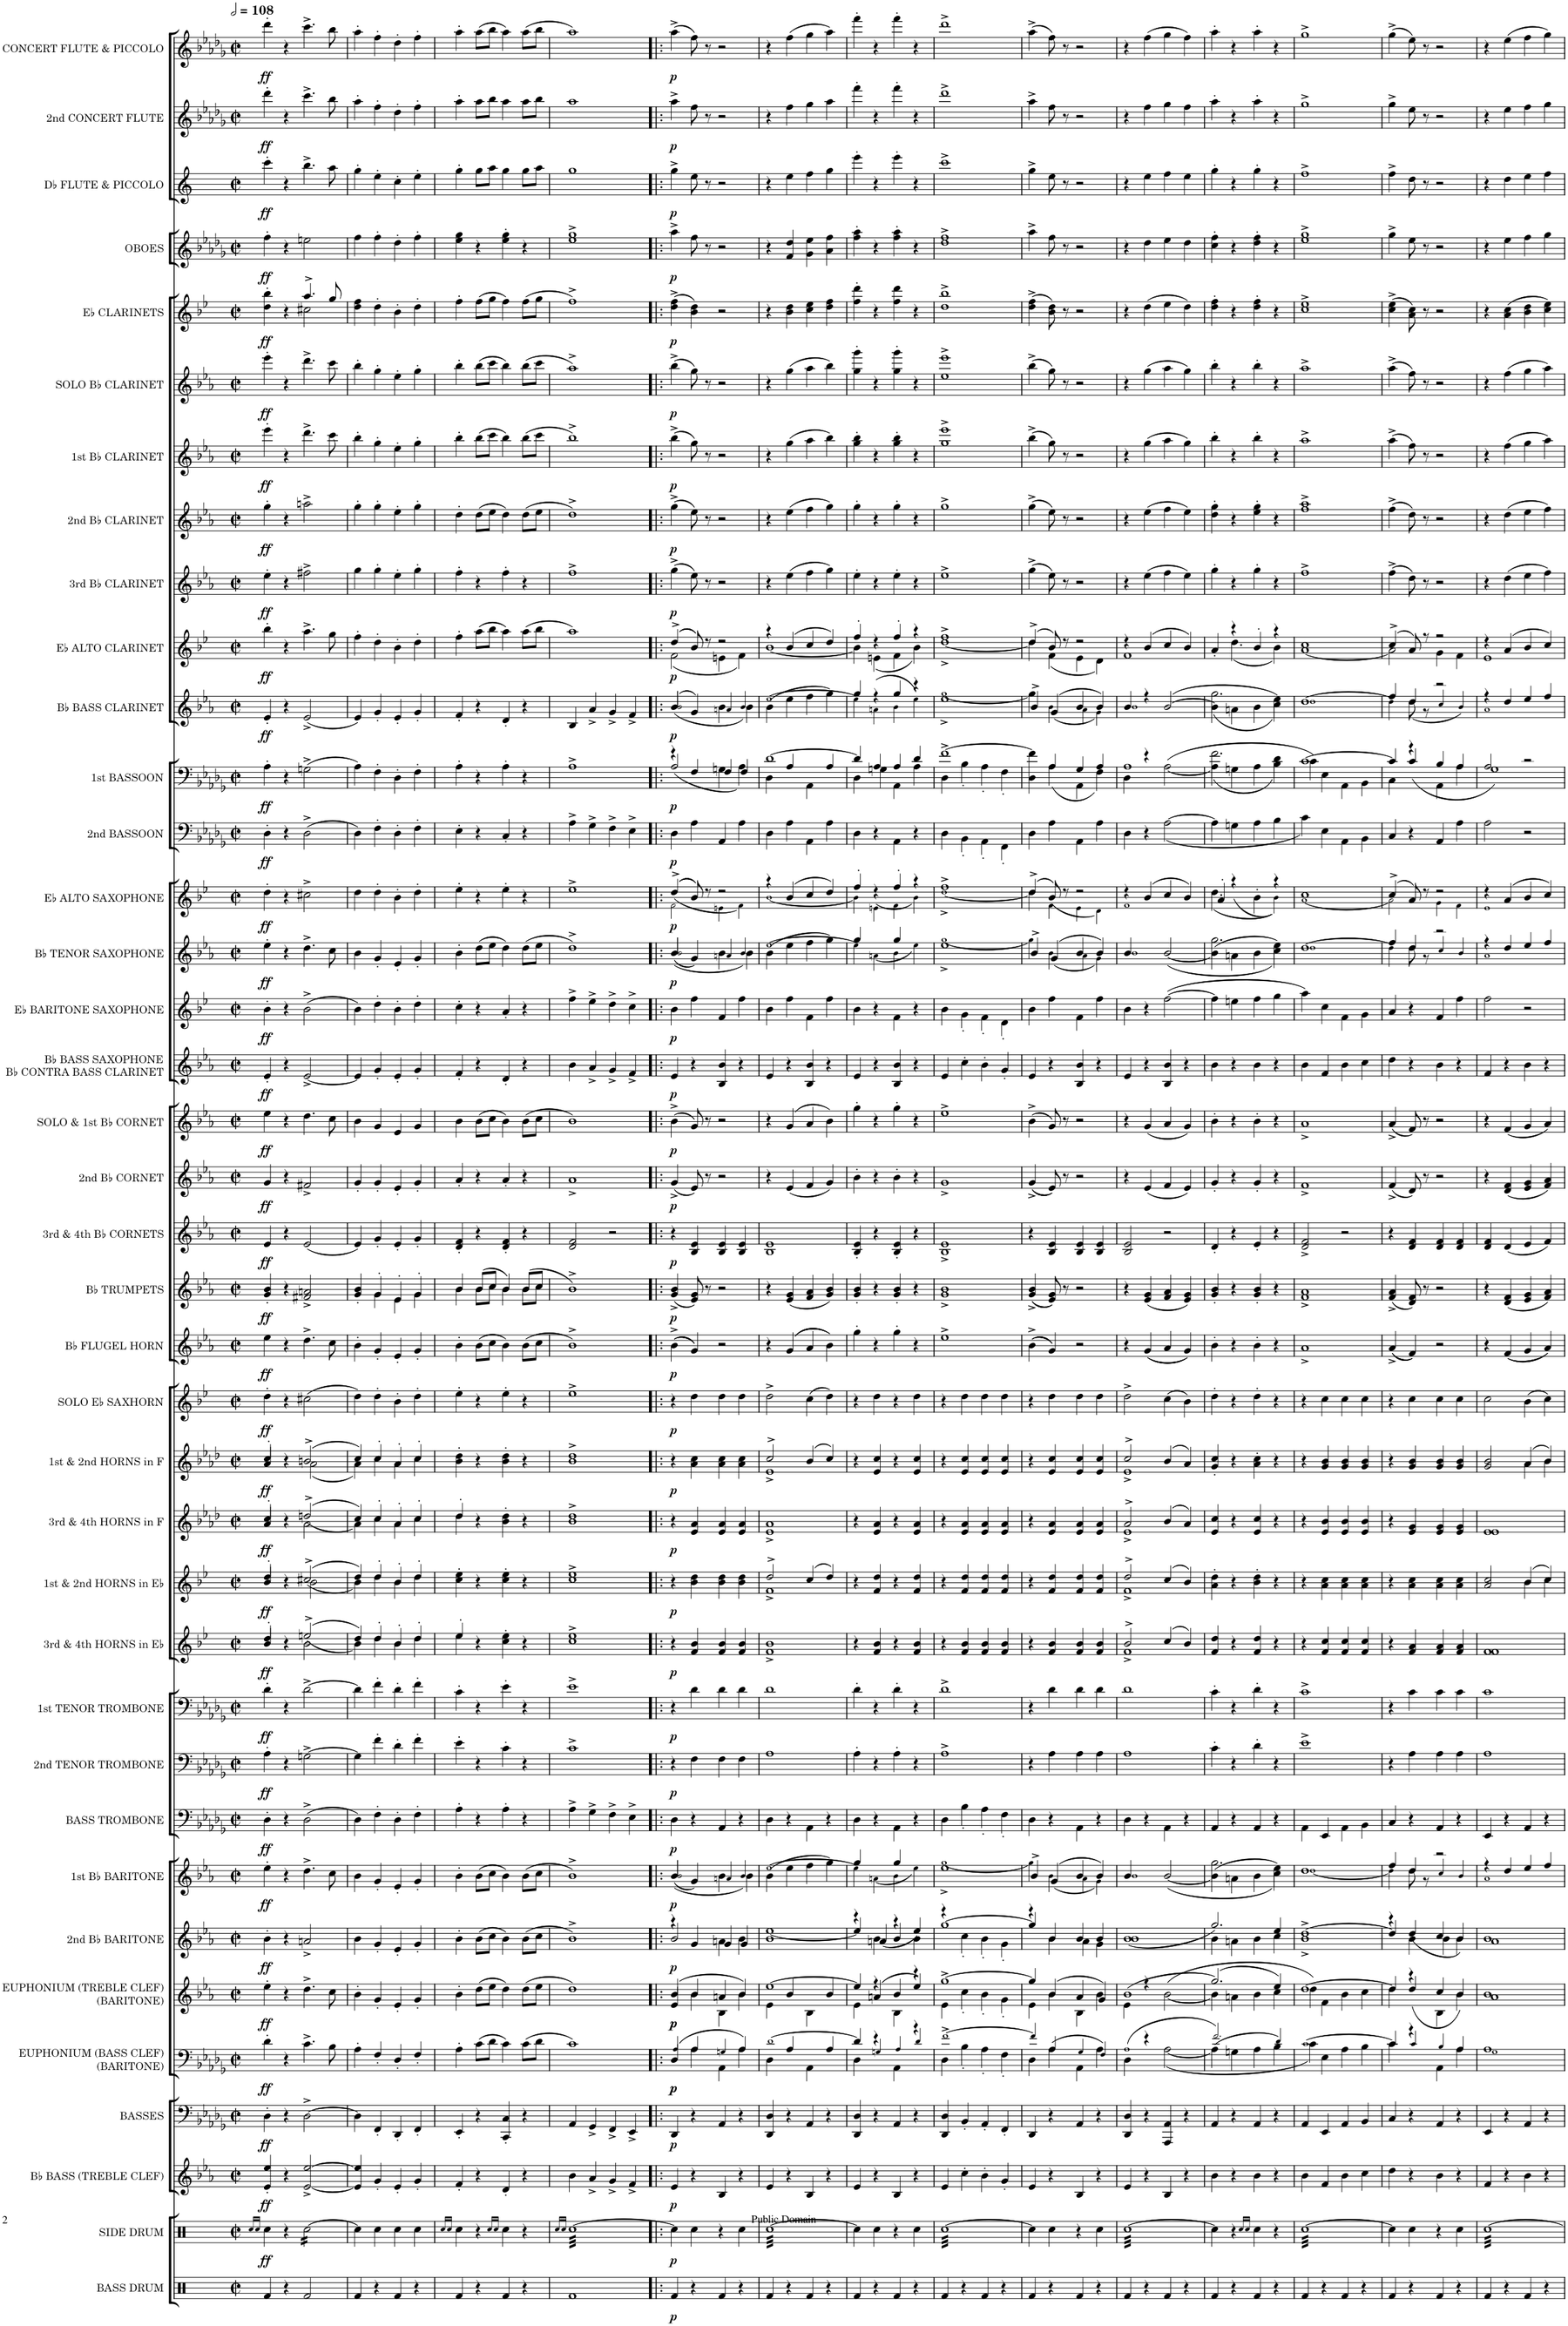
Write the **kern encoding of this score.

**kern	**dynam	**kern	**dynam	**kern	**dynam	**kern	**dynam	**kern	**dynam	**kern	**dynam	**kern	**dynam	**kern	**dynam	**kern	**dynam	**kern	**dynam	**kern	**dynam	**kern	**dynam	**kern	**dynam	**kern	**dynam	**kern	**dynam	**kern	**dynam	**kern	**dynam	**kern	**dynam	**kern	**dynam	**kern	**dynam	**kern	**dynam	**kern	**dynam	**kern	**dynam	**kern	**dynam	**kern	**dynam	**kern	**dynam	**kern	**dynam	**kern	**dynam	**kern	**dynam	**kern	**dynam	**kern	**dynam	**kern	**dynam	**kern	**dynam	**kern	**dynam	**kern	**dynam	**kern	**dynam	**kern	**dynam	**kern	**dynam
*part38	*part38	*part37	*part37	*part36	*part36	*part35	*part35	*part34	*part34	*part33	*part33	*part32	*part32	*part31	*part31	*part30	*part30	*part29	*part29	*part28	*part28	*part27	*part27	*part26	*part26	*part25	*part25	*part24	*part24	*part23	*part23	*part22	*part22	*part21	*part21	*part20	*part20	*part19	*part19	*part18	*part18	*part17	*part17	*part16	*part16	*part15	*part15	*part14	*part14	*part13	*part13	*part12	*part12	*part11	*part11	*part10	*part10	*part9	*part9	*part8	*part8	*part7	*part7	*part6	*part6	*part5	*part5	*part4	*part4	*part3	*part3	*part2	*part2	*part1	*part1
*staff38	*staff38	*staff37	*staff37	*staff36	*staff36	*staff35	*staff35	*staff34	*staff34	*staff33	*staff33	*staff32	*staff32	*staff31	*staff31	*staff30	*staff30	*staff29	*staff29	*staff28	*staff28	*staff27	*staff27	*staff26	*staff26	*staff25	*staff25	*staff24	*staff24	*staff23	*staff23	*staff22	*staff22	*staff21	*staff21	*staff20	*staff20	*staff19	*staff19	*staff18	*staff18	*staff17	*staff17	*staff16	*staff16	*staff15	*staff15	*staff14	*staff14	*staff13	*staff13	*staff12	*staff12	*staff11	*staff11	*staff10	*staff10	*staff9	*staff9	*staff8	*staff8	*staff7	*staff7	*staff6	*staff6	*staff5	*staff5	*staff4	*staff4	*staff3	*staff3	*staff2	*staff2	*staff1	*staff1
*I"BASS DRUM	*	*I"SIDE DRUM	*	*I"Bb BASS (TREBLE CLEF)	*	*I"BASSES	*	*I"EUPHONIUM (BASS CLEF) (BARITONE)	*	*I"EUPHONIUM (TREBLE CLEF) (BARITONE)	*	*I"2nd Bb BARITONE	*	*I"1st Bb BARITONE	*	*I"BASS TROMBONE	*	*I"2nd TENOR TROMBONE	*	*I"1st TENOR TROMBONE	*	*I"3rd &amp; 4th HORNS in Eb	*	*I"1st &amp; 2nd HORNS in Eb	*	*I"3rd &amp; 4th HORNS in F	*	*I"1st &amp; 2nd HORNS in F	*	*I"SOLO Eb SAXHORN	*	*I"Bb FLUGEL HORN	*	*I"Bb TRUMPETS	*	*I"3rd &amp; 4th Bb CORNETS	*	*I"2nd Bb CORNET	*	*I"SOLO &amp; 1st Bb CORNET	*	*I"Bb BASS SAXOPHONE  Bb CONTRA BASS CLARINET	*	*I"Eb BARITONE SAXOPHONE	*	*I"Bb TENOR SAXOPHONE	*	*I"Eb ALTO SAXOPHONE	*	*I"2nd BASSOON	*	*I"1st BASSOON	*	*I"Bb BASS CLARINET	*	*I"Eb ALTO CLARINET	*	*I"3rd Bb CLARINET	*	*I"2nd Bb CLARINET	*	*I"1st Bb CLARINET	*	*I"SOLO Bb CLARINET	*	*I"Eb CLARINETS	*	*I"OBOES	*	*I"Db FLUTE &amp; PICCOLO	*	*I"2nd CONCERT FLUTE	*	*I"CONCERT FLUTE &amp; PICCOLO	*
*I'B. D.	*	*I'S. D.	*	*I'Bb B.	*	*I'B.	*	*I'Euph. (B.) (Bar.)	*	*I'Euph. (Tbl.) (Bar.)	*	*I'2nd Bb Bar.	*	*I'1st Bb Bar.	*	*I'B. Tbn.	*	*I'2nd T. Tbn.	*	*I'1st T. Tbn.	*	*	*	*	*	*	*	*	*	*I'Eb Saxhorn	*	*I'Bb Flghn.	*	*I'Bb Tpt.	*	*I'3rd &amp; 4th Bb Cnt.	*	*I'2nd Bb Cnt.	*	*I'S. &amp; 1st Bb Cnt.	*	*I'Bb B. Sax.  Bb Cb. Cl.	*	*I'Eb Bar. Sax.	*	*I'Bb T. Sax.	*	*I'Eb A. Sax.	*	*I'2nd Bsn.	*	*I'1st Bsn.	*	*I'Bb B. Cl.	*	*I'Eb A. Cl.	*	*I'3rd Bb Cl.	*	*I'2nd Bb Cl.	*	*I'1st Bb Cl.	*	*I'Sol. Bb Cl.	*	*I'Eb Cl.	*	*I'Ob.	*	*I'Db Fl. &amp; Picc.	*	*I'2nd Fl.	*	*I'Fl. &amp; Picc.	*
*clefX	*	*clefX	*	*clefG2	*	*clefF4	*	*clefF4	*	*clefG2	*	*clefG2	*	*clefG2	*	*clefF4	*	*clefF4	*	*clefF4	*	*clefG2	*	*clefG2	*	*clefG2	*	*clefG2	*	*clefG2	*	*clefG2	*	*clefG2	*	*clefG2	*	*clefG2	*	*clefG2	*	*clefG2	*	*clefG2	*	*clefG2	*	*clefG2	*	*clefF4	*	*clefF4	*	*clefG2	*	*clefG2	*	*clefG2	*	*clefG2	*	*clefG2	*	*clefG2	*	*clefG2	*	*clefG2	*	*clefG2	*	*clefG2	*	*clefG2	*
*	*	*	*	*Trd15c26	*	*	*	*	*	*Trd8c14	*	*Trd8c14	*	*Trd8c14	*	*	*	*	*	*	*	*Trd5c9	*	*Trd5c9	*	*Trd4c7	*	*Trd4c7	*	*Trd5c9	*	*Trd1c2	*	*Trd1c2	*	*Trd1c2	*	*Trd1c2	*	*Trd1c2	*	*Trd15c26	*	*Trd12c21	*	*Trd8c14	*	*Trd5c9	*	*	*	*	*	*Trd8c14	*	*Trd5c9	*	*Trd1c2	*	*Trd1c2	*	*Trd1c2	*	*Trd1c2	*	*Trd-2c-3	*	*	*	*Trd0c-1	*	*	*	*Trd-7c-12	*
*k[]	*	*k[]	*	*k[b-e-a-]	*	*k[b-e-a-d-g-]	*	*k[b-e-a-d-g-]	*	*k[b-e-a-]	*	*k[b-e-a-]	*	*k[b-e-a-]	*	*k[b-e-a-d-g-]	*	*k[b-e-a-d-g-]	*	*k[b-e-a-d-g-]	*	*k[b-e-]	*	*k[b-e-]	*	*k[b-e-a-d-]	*	*k[b-e-a-d-]	*	*k[b-e-]	*	*k[b-e-a-]	*	*k[b-e-a-]	*	*k[b-e-a-]	*	*k[b-e-a-]	*	*k[b-e-a-]	*	*k[b-e-a-]	*	*k[b-e-]	*	*k[b-e-a-]	*	*k[b-e-]	*	*k[b-e-a-d-g-]	*	*k[b-e-a-d-g-]	*	*k[b-e-a-]	*	*k[b-e-]	*	*k[b-e-a-]	*	*k[b-e-a-]	*	*k[b-e-a-]	*	*k[b-e-a-]	*	*k[b-e-]	*	*k[b-e-a-d-g-]	*	*k[]	*	*k[b-e-a-d-g-]	*	*k[b-e-a-d-g-]	*
*M2/2	*	*M2/2	*	*M2/2	*	*M2/2	*	*M2/2	*	*M2/2	*	*M2/2	*	*M2/2	*	*M2/2	*	*M2/2	*	*M2/2	*	*M2/2	*	*M2/2	*	*M2/2	*	*M2/2	*	*M2/2	*	*M2/2	*	*M2/2	*	*M2/2	*	*M2/2	*	*M2/2	*	*M2/2	*	*M2/2	*	*M2/2	*	*M2/2	*	*M2/2	*	*M2/2	*	*M2/2	*	*M2/2	*	*M2/2	*	*M2/2	*	*M2/2	*	*M2/2	*	*M2/2	*	*M2/2	*	*M2/2	*	*M2/2	*	*M2/2	*
*met(c|)	*	*met(c|)	*	*met(c|)	*	*met(c|)	*	*met(c|)	*	*met(c|)	*	*met(c|)	*	*met(c|)	*	*met(c|)	*	*met(c|)	*	*met(c|)	*	*met(c|)	*	*met(c|)	*	*met(c|)	*	*met(c|)	*	*met(c|)	*	*met(c|)	*	*met(c|)	*	*met(c|)	*	*met(c|)	*	*met(c|)	*	*met(c|)	*	*met(c|)	*	*met(c|)	*	*met(c|)	*	*met(c|)	*	*met(c|)	*	*met(c|)	*	*met(c|)	*	*met(c|)	*	*met(c|)	*	*met(c|)	*	*met(c|)	*	*met(c|)	*	*met(c|)	*	*met(c|)	*	*met(c|)	*	*met(c|)	*
*MM216	*	*MM216	*	*MM216	*	*MM216	*	*MM216	*	*MM216	*	*MM216	*	*MM216	*	*MM216	*	*MM216	*	*MM216	*	*MM216	*	*MM216	*	*MM216	*	*MM216	*	*MM216	*	*MM216	*	*MM216	*	*MM216	*	*MM216	*	*MM216	*	*MM216	*	*MM216	*	*MM216	*	*MM216	*	*MM216	*	*MM216	*	*MM216	*	*MM216	*	*MM216	*	*MM216	*	*MM216	*	*MM216	*	*MM216	*	*MM216	*	*MM216	*	*MM216	*	*MM216	*
=1	=1	=1	=1	=1	=1	=1	=1	=1	=1	=1	=1	=1	=1	=1	=1	=1	=1	=1	=1	=1	=1	=1	=1	=1	=1	=1	=1	=1	=1	=1	=1	=1	=1	=1	=1	=1	=1	=1	=1	=1	=1	=1	=1	=1	=1	=1	=1	=1	=1	=1	=1	=1	=1	=1	=1	=1	=1	=1	=1	=1	=1	=1	=1	=1	=1	=1	=1	=1	=1	=1	=1	=1	=1	=1	=1
.	.	16qRcc/LL	.	.	.	.	.	.	.	.	.	.	.	.	.	.	.	.	.	.	.	.	.	.	.	.	.	.	.	.	.	.	.	.	.	.	.	.	.	.	.	.	.	.	.	.	.	.	.	.	.	.	.	.	.	.	.	.	.	.	.	.	.	.	.	.	.	.	.	.	.	.	.	.	.
.	.	16qRcc/JJ	.	.	.	.	.	.	.	.	.	.	.	.	.	.	.	.	.	.	.	.	.	.	.	.	.	.	.	.	.	.	.	.	.	.	.	.	.	.	.	.	.	.	.	.	.	.	.	.	.	.	.	.	.	.	.	.	.	.	.	.	.	.	.	.	.	.	.	.	.	.	.	.	.
*	*	*	*	*	*	*	*	*	*	*	*	*	*	*	*	*	*	*	*	*	*	*^	*	*^	*	*^	*	*^	*	*	*	*	*	*	*	*	*	*	*	*	*	*	*	*	*	*	*	*	*	*	*	*	*	*	*	*	*	*	*	*	*	*	*	*	*	*^	*	*	*	*	*	*	*	*	*
!	!	!	!LO:DY:b	!	!LO:DY:b	!	!LO:DY:b	!	!LO:DY:b	!	!LO:DY:b	!	!LO:DY:b	!	!LO:DY:b	!	!LO:DY:b	!	!LO:DY:b	!	!LO:DY:b	!	!	!LO:DY:b	!	!	!LO:DY:b	!	!	!LO:DY:b	!	!	!LO:DY:b	!	!LO:DY:b	!	!LO:DY:b	!	!LO:DY:b	!	!LO:DY:b	!	!LO:DY:b	!	!LO:DY:b	!	!LO:DY:b	!	!LO:DY:b	!	!LO:DY:b	!	!LO:DY:b	!	!LO:DY:b	!	!LO:DY:b	!	!LO:DY:b	!	!LO:DY:b	!	!LO:DY:b	!	!LO:DY:b	!	!LO:DY:b	!	!LO:DY:b	!	!	!LO:DY:b	!	!LO:DY:b	!	!LO:DY:b	!	!LO:DY:b	!	!LO:DY:b
4Rf/	.	4Rcc\	ff	4e-/' 4ee-/'	ff	4D-'\	ff	4d-'\	ff	4ee-'\	ff	4b-'\	ff	4ee-'\	ff	4D-'\	ff	4A-'\	ff	4d-'\	ff	4dd'/	4b-/	ff	4dd'/	4b-/	ff	4cc'/	4a-/	ff	4cc'/	4a-/	ff	4dd'\	ff	4ee-\	ff	4g/' 4b-/'	ff	4e-/	ff	4g/	ff	4ee-\	ff	4e-'/	ff	4b-'\	ff	4ee-'\	ff	4dd'\	ff	4D-'\	ff	4A-'\	ff	4e-'/	ff	4bb-'\	ff	4ee-'\	ff	4gg'\	ff	4eee-'\	ff	4eee-'\	ff	4dd\' 4bb-\'	2ryy	ff	4ff'\	ff	4ccc'\	ff	4ddd-'\	ff	4ddd-'\	ff
4r	.	4r	.	4r	.	4r	.	4r	.	4r	.	4r	.	4r	.	4r	.	4r	.	4r	.	4r	4ryy	.	4r	4ryy	.	4r	4ryy	.	4r	4ryy	.	4r	.	4r	.	4r	.	4r	.	4r	.	4r	.	4r	.	4r	.	4r	.	4r	.	4r	.	4r	.	4r	.	4r	.	4r	.	4r	.	4r	.	4r	.	4r	.	.	4r	.	4r	.	4r	.	4r	.
*	*	*tremolo	*	*	*	*	*	*	*	*	*	*	*	*	*	*	*	*	*	*	*	*	*	*	*	*	*	*	*	*	*	*	*	*	*	*	*	*	*	*	*	*	*	*	*	*	*	*	*	*	*	*	*	*	*	*	*	*	*	*	*	*	*	*	*	*	*	*	*	*	*	*	*	*	*	*	*	*	*	*
2Rf/	.	[16Rcc\LL	.	[2e-/^ [2ee-/^	.	[2D-^\	.	4.c^\	.	4.dd^\	.	2an^/	.	4.dd^\	.	(2D-^\	.	[2Gn^\	.	[2d-^\	.	((2een^/	2b-\	.	((2cc#X^/	2b-\	.	((2ddn^/	2a-\	.	(2bn^/	(2a-\	.	(2cc#X\	.	4.dd^\	.	2f#X/^ 2an/^	.	(<2e-/	.	2f#X^/	.	4.dd\	.	[2e-^/	.	(2b-^\	.	4.dd^\	.	2cc#X^\	.	(2D-^\	.	(2Gn^\	.	(2e-^/	.	4.aa^\	.	2ff#X^\	.	2aan^\	.	4.ddd^\	.	4.ddd^\	.	4.aa^/	2cc#X\	.	2een\	.	4.bb^\	.	4.ccc^\	.	4.ccc^\	.
.	.	16Rcc\	.	.	.	.	.	.	.	.	.	.	.	.	.	.	.	.	.	.	.	.	.	.	.	.	.	.	.	.	.	.	.	.	.	.	.	.	.	.	.	.	.	.	.	.	.	.	.	.	.	.	.	.	.	.	.	.	.	.	.	.	.	.	.	.	.	.	.	.	.	.	.	.	.	.	.	.	.	.
.	.	16Rcc\	.	.	.	.	.	.	.	.	.	.	.	.	.	.	.	.	.	.	.	.	.	.	.	.	.	.	.	.	.	.	.	.	.	.	.	.	.	.	.	.	.	.	.	.	.	.	.	.	.	.	.	.	.	.	.	.	.	.	.	.	.	.	.	.	.	.	.	.	.	.	.	.	.	.	.	.	.	.
.	.	16Rcc\	.	.	.	.	.	.	.	.	.	.	.	.	.	.	.	.	.	.	.	.	.	.	.	.	.	.	.	.	.	.	.	.	.	.	.	.	.	.	.	.	.	.	.	.	.	.	.	.	.	.	.	.	.	.	.	.	.	.	.	.	.	.	.	.	.	.	.	.	.	.	.	.	.	.	.	.	.	.
.	.	16Rcc\	.	.	.	.	.	.	.	.	.	.	.	.	.	.	.	.	.	.	.	.	.	.	.	.	.	.	.	.	.	.	.	.	.	.	.	.	.	.	.	.	.	.	.	.	.	.	.	.	.	.	.	.	.	.	.	.	.	.	.	.	.	.	.	.	.	.	.	.	.	.	.	.	.	.	.	.	.	.
.	.	16Rcc\	.	.	.	.	.	.	.	.	.	.	.	.	.	.	.	.	.	.	.	.	.	.	.	.	.	.	.	.	.	.	.	.	.	.	.	.	.	.	.	.	.	.	.	.	.	.	.	.	.	.	.	.	.	.	.	.	.	.	.	.	.	.	.	.	.	.	.	.	.	.	.	.	.	.	.	.	.	.
.	.	16Rcc\	.	.	.	.	.	8B-\	.	8cc\	.	.	.	8cc\	.	.	.	.	.	.	.	.	.	.	.	.	.	.	.	.	.	.	.	.	.	8cc\	.	.	.	.	.	.	.	8cc\	.	.	.	.	.	8cc\	.	.	.	.	.	.	.	.	.	8gg\	.	.	.	.	.	8ccc\	.	8ccc\	.	8gg/	.	.	.	.	8aa\	.	8bb-\	.	8bb-\	.
.	.	16Rcc\JJ	.	.	.	.	.	.	.	.	.	.	.	.	.	.	.	.	.	.	.	.	.	.	.	.	.	.	.	.	.	.	.	.	.	.	.	.	.	.	.	.	.	.	.	.	.	.	.	.	.	.	.	.	.	.	.	.	.	.	.	.	.	.	.	.	.	.	.	.	.	.	.	.	.	.	.	.	.	.
*	*	*Xtremolo	*	*	*	*	*	*	*	*	*	*	*	*	*	*	*	*	*	*	*	*	*	*	*	*	*	*	*	*	*	*	*	*	*	*	*	*	*	*	*	*	*	*	*	*	*	*	*	*	*	*	*	*	*	*	*	*	*	*	*	*	*	*	*	*	*	*	*	*	*	*	*	*	*	*	*	*	*	*
*	*	*	*	*	*	*	*	*	*	*	*	*	*	*	*	*	*	*	*	*	*	*	*	*	*	*	*	*	*	*	*	*	*	*	*	*	*	*	*	*	*	*	*	*	*	*	*	*	*	*	*	*	*	*	*	*	*	*	*	*	*	*	*	*	*	*	*	*	*	*v	*v	*	*	*	*	*	*	*	*	*
=2	=2	=2	=2	=2	=2	=2	=2	=2	=2	=2	=2	=2	=2	=2	=2	=2	=2	=2	=2	=2	=2	=2	=2	=2	=2	=2	=2	=2	=2	=2	=2	=2	=2	=2	=2	=2	=2	=2	=2	=2	=2	=2	=2	=2	=2	=2	=2	=2	=2	=2	=2	=2	=2	=2	=2	=2	=2	=2	=2	=2	=2	=2	=2	=2	=2	=2	=2	=2	=2	=2	=2	=2	=2	=2	=2	=2	=2	=2	=2
*	*	*	*	*	*	*	*	*	*	*	*	*	*	*	*	*	*	*	*	*	*	*	*	*	*	*	*	*	*	*	*	*	*	*	*	*	*	*^	*	*	*	*	*	*	*	*	*	*	*	*	*	*	*	*	*	*	*	*	*	*	*	*	*	*	*	*	*	*	*	*	*	*	*	*	*	*	*	*	*
4Rf/	.	4Rcc\]	.	4e-/] 4ee-/]	.	4D-\]	.	4A-'\	.	4b-'\	.	4b-\	.	4b-\	.	4D-\)	.	4G\]	.	4d-\]	.	4dd/)	4b-\)	.	4dd/)	4b-\)	.	4cc/)	4a-\)	.	4cc/)	4a-\)	.	4dd\)	.	4b-'\	.	4g/' 4b-/'	4ryy	.	4e-/)	.	4g'/	.	4b-\	.	4e-/]	.	4b-\)	.	4b-\	.	4dd\	.	4D-\)	.	4A-\)	.	4e-/)	.	4ff'\	.	4gg\	.	4gg'\	.	4bb-'\	.	4bb-'\	.	4dd\ 4ff\	.	4ff\	.	4gg'\	.	4aa-'\	.	4aa-'\	.
4r	.	4Rcc\	.	4g'/	.	4FF'/	.	4F'/	.	4g'/	.	4g'/	.	4g'/	.	4F'\	.	4f'\	.	4f'\	.	4dd'/	4dd\	.	4dd'/	4dd\	.	4cc'/	4cc\	.	4cc'/	4cc\	.	4dd'\	.	4g'/	.	4g'/	4g\	.	4g'/	.	4g'/	.	4g/	.	4g'/	.	4dd'\	.	4g'/	.	4dd'\	.	4F'\	.	4F'\	.	4g'/	.	4dd'\	.	4gg'\	.	4gg'\	.	4gg'\	.	4gg'\	.	4dd'\	.	4ff'\	.	4ee'\	.	4ff'\	.	4ff'\	.
4Rf/	.	4Rcc\	.	4e-'/	.	4DD-'/	.	4D-'/	.	4e-'/	.	4e-'/	.	4e-'/	.	4D-'\	.	4d-'\	.	4d-'\	.	4b-'/	4b-\	.	4b-'/	4b-\	.	4a-'/	4a-\	.	4a-'/	4a-\	.	4b-'\	.	4e-'/	.	4e-'/	4e-\	.	4e-'/	.	4e-'/	.	4e-/	.	4e-'/	.	4b-'\	.	4e-'/	.	4b-'\	.	4D-'\	.	4D-'\	.	4e-'/	.	4b-'\	.	4ee-'\	.	4ee-'\	.	4ee-'\	.	4ee-'\	.	4b-'\	.	4dd-'\	.	4cc'\	.	4dd-'\	.	4dd-'\	.
4r	.	4Rcc\	.	4g'/	.	4FF'/	.	4F'/	.	4g'/	.	4g'/	.	4g'/	.	4F'\	.	4f'\	.	4f'\	.	4dd'/	4dd\	.	4dd'/	4dd\	.	4cc'/	4cc\	.	4cc'/	4cc\	.	4dd'\	.	4g'/	.	4g'/	4g\	.	4g'/	.	4g'/	.	4g/	.	4g'/	.	4dd'\	.	4g'/	.	4dd'\	.	4F'\	.	4F'\	.	4g'/	.	4dd'\	.	4gg'\	.	4gg'\	.	4gg'\	.	4gg'\	.	4dd'\	.	4ff'\	.	4ee'\	.	4ff'\	.	4ff'\	.
*	*	*	*	*	*	*	*	*	*	*	*	*	*	*	*	*	*	*	*	*	*	*	*	*	*v	*v	*	*	*	*	*v	*v	*	*	*	*	*	*	*	*	*	*	*	*	*	*	*	*	*	*	*	*	*	*	*	*	*	*	*	*	*	*	*	*	*	*	*	*	*	*	*	*	*	*	*	*	*	*	*	*
=3	=3	=3	=3	=3	=3	=3	=3	=3	=3	=3	=3	=3	=3	=3	=3	=3	=3	=3	=3	=3	=3	=3	=3	=3	=3	=3	=3	=3	=3	=3	=3	=3	=3	=3	=3	=3	=3	=3	=3	=3	=3	=3	=3	=3	=3	=3	=3	=3	=3	=3	=3	=3	=3	=3	=3	=3	=3	=3	=3	=3	=3	=3	=3	=3	=3	=3	=3	=3	=3	=3	=3	=3	=3	=3	=3	=3	=3	=3
.	.	16qRcc/LL	.	.	.	.	.	.	.	.	.	.	.	.	.	.	.	.	.	.	.	.	.	.	.	.	.	.	.	.	.	.	.	.	.	.	.	.	.	.	.	.	.	.	.	.	.	.	.	.	.	.	.	.	.	.	.	.	.	.	.	.	.	.	.	.	.	.	.	.	.	.	.	.	.	.	.	.
.	.	16qRcc/JJ	.	.	.	.	.	.	.	.	.	.	.	.	.	.	.	.	.	.	.	.	.	.	.	.	.	.	.	.	.	.	.	.	.	.	.	.	.	.	.	.	.	.	.	.	.	.	.	.	.	.	.	.	.	.	.	.	.	.	.	.	.	.	.	.	.	.	.	.	.	.	.	.	.	.	.	.
4Rf/	.	4Rcc\	.	4f'/	.	4EE-'/	.	4A-'\	.	4b-'\	.	4b-'\	.	4b-'\	.	4A-'\	.	4e-'\	.	4c'\	.	4ee-'/	4ee-\	.	4cc\' 4ee-\'	.	4dd-'/	4dd-\	.	4b-\' 4dd-\'	.	4ee-'\	.	4b-'\	.	4b-/	4b-\	.	4d/' 4f/'	.	4a-'/	.	4b-\	.	4f'/	.	4cc'\	.	4b-'\	.	4ee-'\	.	4E-'\	.	4A-'\	.	4f'/	.	4ff'\	.	4ff'\	.	4dd'\	.	4bb-'\	.	4bb-'\	.	4ff'\	.	4ee-\ 4gg-\	.	4gg'\	.	4aa-'\	.	4aa-'\	.
4r	.	4r	.	4r	.	4r	.	(>8c\L	.	(>8dd\L	.	(8b-\L	.	(8b-\L	.	4r	.	4r	.	4r	.	4r	2.ryy	.	4r	.	4r	2.ryy	.	4r	.	4r	.	(>8b-\L	.	(8b-/L	8b-\L	.	4r	.	4r	.	(>8b-\L	.	4r	.	4r	.	(8dd\L	.	4r	.	4r	.	4r	.	4r	.	(>8aa\L	.	4r	.	(8dd\L	.	(8bb-\L	.	(8bb-\L	.	(8ff\L	.	4r	.	8gg\L	.	8aa-\L	.	(8aa-\L	.
.	.	.	.	.	.	.	.	8d-\J	.	8ee-\J	.	8cc\J	.	8cc\J	.	.	.	.	.	.	.	.	.	.	.	.	.	.	.	.	.	.	.	8cc\J	.	8cc/J	8cc\J	.	.	.	.	.	8cc\J	.	.	.	.	.	8ee-\J	.	.	.	.	.	.	.	.	.	8bb-\J	.	.	.	8ee-\J	.	8ccc\J	.	8ccc\J	.	8gg\J	.	.	.	8aa\J	.	8bb-\J	.	8bb-\J	.
.	.	16qRcc/LL	.	.	.	.	.	.	.	.	.	.	.	.	.	.	.	.	.	.	.	.	.	.	.	.	.	.	.	.	.	.	.	.	.	.	.	.	.	.	.	.	.	.	.	.	.	.	.	.	.	.	.	.	.	.	.	.	.	.	.	.	.	.	.	.	.	.	.	.	.	.	.	.	.	.	.	.
.	.	16qRcc/JJ	.	.	.	.	.	.	.	.	.	.	.	.	.	.	.	.	.	.	.	.	.	.	.	.	.	.	.	.	.	.	.	.	.	.	.	.	.	.	.	.	.	.	.	.	.	.	.	.	.	.	.	.	.	.	.	.	.	.	.	.	.	.	.	.	.	.	.	.	.	.	.	.	.	.	.	.
4Rf/	.	4Rcc\	.	4d'/	.	4CC/' 4C/'	.	4c\)	.	4dd\)	.	4b-\)	.	4b-\)	.	4A-'\	.	4c'\	.	4e-'\	.	4cc\' 4ee-\'	.	.	4cc\' 4ee-\'	.	4b-\' 4dd-\'	.	.	4b-\' 4dd-\'	.	4ee-'\	.	4b-\)	.	4b-/)	4b-\	.	4d/' 4f/'	.	4a-'/	.	4b-\)	.	4d'/	.	4a'/	.	4dd\)	.	4ee-'\	.	4C'/	.	4A-'\	.	4d'/	.	4aa\)	.	4ff'\	.	4dd\)	.	4bb-\)	.	4bb-\)	.	4ff\)	.	4ee-\' 4gg-\'	.	4gg\	.	4aa-\	.	4aa-\)	.
4r	.	4r	.	4r	.	4r	.	(>8c\L	.	(>8dd\L	.	(8b-\L	.	(8b-\L	.	4r	.	4r	.	4r	.	4r	.	.	4r	.	4r	.	.	4r	.	4r	.	(>8b-\L	.	(8b-/L	8b-\L	.	4r	.	4r	.	(>8b-\L	.	4r	.	4r	.	(8dd\L	.	4r	.	4r	.	4r	.	4r	.	(>8aa\L	.	4r	.	(8dd\L	.	(8bb-\L	.	(8bb-\L	.	(8ff\L	.	4r	.	8gg\L	.	8aa-\L	.	(8aa-\L	.
.	.	.	.	.	.	.	.	8d-\J	.	8ee-\J	.	8cc\J	.	8cc\J	.	.	.	.	.	.	.	.	.	.	.	.	.	.	.	.	.	.	.	8cc\J	.	8cc/J	8cc\J	.	.	.	.	.	8cc\J	.	.	.	.	.	8ee-\J	.	.	.	.	.	.	.	.	.	8bb-\J	.	.	.	8ee-\J	.	8ccc\J	.	8ccc\J	.	8gg\J	.	.	.	8aa\J	.	8bb-\J	.	8bb-\J	.
*	*	*	*	*	*	*	*	*	*	*	*	*	*	*	*	*	*	*	*	*	*	*v	*v	*	*	*	*v	*v	*	*	*	*	*	*	*	*v	*v	*	*	*	*	*	*	*	*	*	*	*	*	*	*	*	*	*	*	*	*	*	*	*	*	*	*	*	*	*	*	*	*	*	*	*	*	*	*	*	*	*
=4	=4	=4	=4	=4	=4	=4	=4	=4	=4	=4	=4	=4	=4	=4	=4	=4	=4	=4	=4	=4	=4	=4	=4	=4	=4	=4	=4	=4	=4	=4	=4	=4	=4	=4	=4	=4	=4	=4	=4	=4	=4	=4	=4	=4	=4	=4	=4	=4	=4	=4	=4	=4	=4	=4	=4	=4	=4	=4	=4	=4	=4	=4	=4	=4	=4	=4	=4	=4	=4	=4	=4	=4	=4	=4	=4
.	.	16qRcc/LL	.	.	.	.	.	.	.	.	.	.	.	.	.	.	.	.	.	.	.	.	.	.	.	.	.	.	.	.	.	.	.	.	.	.	.	.	.	.	.	.	.	.	.	.	.	.	.	.	.	.	.	.	.	.	.	.	.	.	.	.	.	.	.	.	.	.	.	.	.	.	.	.	.
.	.	16qRcc/JJ	.	.	.	.	.	.	.	.	.	.	.	.	.	.	.	.	.	.	.	.	.	.	.	.	.	.	.	.	.	.	.	.	.	.	.	.	.	.	.	.	.	.	.	.	.	.	.	.	.	.	.	.	.	.	.	.	.	.	.	.	.	.	.	.	.	.	.	.	.	.	.	.	.
*	*	*tremolo	*	*	*	*	*	*	*	*	*	*	*	*	*	*	*	*	*	*	*	*	*	*	*	*	*	*	*	*	*	*	*	*	*	*	*	*	*	*	*	*	*	*	*	*	*	*	*	*	*	*	*	*	*	*	*	*	*	*	*	*	*	*	*	*	*	*	*	*	*	*	*	*	*
1Rf	.	[32RccLLL	.	4b-\	.	4AA-/	.	1c)	.	1dd)	.	1b-^)	.	1b-^)	.	4A-^\	.	1c^	.	1e-^	.	1cc^ 1ee-^	.	1cc^ 1ee-^	.	1b-^ 1dd-^	.	1b-^ 1dd-^	.	1ee-^	.	1b-^)	.	1b-^)	.	2d/ 2f/	.	1a-^	.	1b-)	.	4b-\	.	4ff^\	.	1dd^)	.	1ee-^	.	4A-^\	.	1A-^	.	4B-/	.	1aa)	.	1ff^	.	1dd^)	.	1bb-^)	.	1aa-^)	.	1ff^)	.	1ee-^ 1gg-^	.	1gg	.	1aa-	.	1aa-)	.
.	.	32Rcc	.	.	.	.	.	.	.	.	.	.	.	.	.	.	.	.	.	.	.	.	.	.	.	.	.	.	.	.	.	.	.	.	.	.	.	.	.	.	.	.	.	.	.	.	.	.	.	.	.	.	.	.	.	.	.	.	.	.	.	.	.	.	.	.	.	.	.	.	.	.	.	.	.
.	.	32Rcc	.	.	.	.	.	.	.	.	.	.	.	.	.	.	.	.	.	.	.	.	.	.	.	.	.	.	.	.	.	.	.	.	.	.	.	.	.	.	.	.	.	.	.	.	.	.	.	.	.	.	.	.	.	.	.	.	.	.	.	.	.	.	.	.	.	.	.	.	.	.	.	.	.
.	.	32Rcc	.	.	.	.	.	.	.	.	.	.	.	.	.	.	.	.	.	.	.	.	.	.	.	.	.	.	.	.	.	.	.	.	.	.	.	.	.	.	.	.	.	.	.	.	.	.	.	.	.	.	.	.	.	.	.	.	.	.	.	.	.	.	.	.	.	.	.	.	.	.	.	.	.
.	.	32Rcc	.	.	.	.	.	.	.	.	.	.	.	.	.	.	.	.	.	.	.	.	.	.	.	.	.	.	.	.	.	.	.	.	.	.	.	.	.	.	.	.	.	.	.	.	.	.	.	.	.	.	.	.	.	.	.	.	.	.	.	.	.	.	.	.	.	.	.	.	.	.	.	.	.
.	.	32Rcc	.	.	.	.	.	.	.	.	.	.	.	.	.	.	.	.	.	.	.	.	.	.	.	.	.	.	.	.	.	.	.	.	.	.	.	.	.	.	.	.	.	.	.	.	.	.	.	.	.	.	.	.	.	.	.	.	.	.	.	.	.	.	.	.	.	.	.	.	.	.	.	.	.
.	.	32Rcc	.	.	.	.	.	.	.	.	.	.	.	.	.	.	.	.	.	.	.	.	.	.	.	.	.	.	.	.	.	.	.	.	.	.	.	.	.	.	.	.	.	.	.	.	.	.	.	.	.	.	.	.	.	.	.	.	.	.	.	.	.	.	.	.	.	.	.	.	.	.	.	.	.
.	.	32Rcc	.	.	.	.	.	.	.	.	.	.	.	.	.	.	.	.	.	.	.	.	.	.	.	.	.	.	.	.	.	.	.	.	.	.	.	.	.	.	.	.	.	.	.	.	.	.	.	.	.	.	.	.	.	.	.	.	.	.	.	.	.	.	.	.	.	.	.	.	.	.	.	.	.
.	.	32Rcc	.	4a-^/	.	4GG-^/	.	.	.	.	.	.	.	.	.	4G-^\	.	.	.	.	.	.	.	.	.	.	.	.	.	.	.	.	.	.	.	.	.	.	.	.	.	4a-^/	.	4ee-^\	.	.	.	.	.	4G-^\	.	.	.	4a-^/	.	.	.	.	.	.	.	.	.	.	.	.	.	.	.	.	.	.	.	.	.
.	.	32Rcc	.	.	.	.	.	.	.	.	.	.	.	.	.	.	.	.	.	.	.	.	.	.	.	.	.	.	.	.	.	.	.	.	.	.	.	.	.	.	.	.	.	.	.	.	.	.	.	.	.	.	.	.	.	.	.	.	.	.	.	.	.	.	.	.	.	.	.	.	.	.	.	.	.
.	.	32Rcc	.	.	.	.	.	.	.	.	.	.	.	.	.	.	.	.	.	.	.	.	.	.	.	.	.	.	.	.	.	.	.	.	.	.	.	.	.	.	.	.	.	.	.	.	.	.	.	.	.	.	.	.	.	.	.	.	.	.	.	.	.	.	.	.	.	.	.	.	.	.	.	.	.
.	.	32Rcc	.	.	.	.	.	.	.	.	.	.	.	.	.	.	.	.	.	.	.	.	.	.	.	.	.	.	.	.	.	.	.	.	.	.	.	.	.	.	.	.	.	.	.	.	.	.	.	.	.	.	.	.	.	.	.	.	.	.	.	.	.	.	.	.	.	.	.	.	.	.	.	.	.
.	.	32Rcc	.	.	.	.	.	.	.	.	.	.	.	.	.	.	.	.	.	.	.	.	.	.	.	.	.	.	.	.	.	.	.	.	.	.	.	.	.	.	.	.	.	.	.	.	.	.	.	.	.	.	.	.	.	.	.	.	.	.	.	.	.	.	.	.	.	.	.	.	.	.	.	.	.
.	.	32Rcc	.	.	.	.	.	.	.	.	.	.	.	.	.	.	.	.	.	.	.	.	.	.	.	.	.	.	.	.	.	.	.	.	.	.	.	.	.	.	.	.	.	.	.	.	.	.	.	.	.	.	.	.	.	.	.	.	.	.	.	.	.	.	.	.	.	.	.	.	.	.	.	.	.
.	.	32Rcc	.	.	.	.	.	.	.	.	.	.	.	.	.	.	.	.	.	.	.	.	.	.	.	.	.	.	.	.	.	.	.	.	.	.	.	.	.	.	.	.	.	.	.	.	.	.	.	.	.	.	.	.	.	.	.	.	.	.	.	.	.	.	.	.	.	.	.	.	.	.	.	.	.
.	.	32Rcc	.	.	.	.	.	.	.	.	.	.	.	.	.	.	.	.	.	.	.	.	.	.	.	.	.	.	.	.	.	.	.	.	.	.	.	.	.	.	.	.	.	.	.	.	.	.	.	.	.	.	.	.	.	.	.	.	.	.	.	.	.	.	.	.	.	.	.	.	.	.	.	.	.
.	.	32Rcc	.	4g^/	.	4FF^/	.	.	.	.	.	.	.	.	.	4F^\	.	.	.	.	.	.	.	.	.	.	.	.	.	.	.	.	.	.	.	2r	.	.	.	.	.	4g^/	.	4dd^\	.	.	.	.	.	4F^\	.	.	.	4g^/	.	.	.	.	.	.	.	.	.	.	.	.	.	.	.	.	.	.	.	.	.
.	.	32Rcc	.	.	.	.	.	.	.	.	.	.	.	.	.	.	.	.	.	.	.	.	.	.	.	.	.	.	.	.	.	.	.	.	.	.	.	.	.	.	.	.	.	.	.	.	.	.	.	.	.	.	.	.	.	.	.	.	.	.	.	.	.	.	.	.	.	.	.	.	.	.	.	.	.
.	.	32Rcc	.	.	.	.	.	.	.	.	.	.	.	.	.	.	.	.	.	.	.	.	.	.	.	.	.	.	.	.	.	.	.	.	.	.	.	.	.	.	.	.	.	.	.	.	.	.	.	.	.	.	.	.	.	.	.	.	.	.	.	.	.	.	.	.	.	.	.	.	.	.	.	.	.
.	.	32Rcc	.	.	.	.	.	.	.	.	.	.	.	.	.	.	.	.	.	.	.	.	.	.	.	.	.	.	.	.	.	.	.	.	.	.	.	.	.	.	.	.	.	.	.	.	.	.	.	.	.	.	.	.	.	.	.	.	.	.	.	.	.	.	.	.	.	.	.	.	.	.	.	.	.
.	.	32Rcc	.	.	.	.	.	.	.	.	.	.	.	.	.	.	.	.	.	.	.	.	.	.	.	.	.	.	.	.	.	.	.	.	.	.	.	.	.	.	.	.	.	.	.	.	.	.	.	.	.	.	.	.	.	.	.	.	.	.	.	.	.	.	.	.	.	.	.	.	.	.	.	.	.
.	.	32Rcc	.	.	.	.	.	.	.	.	.	.	.	.	.	.	.	.	.	.	.	.	.	.	.	.	.	.	.	.	.	.	.	.	.	.	.	.	.	.	.	.	.	.	.	.	.	.	.	.	.	.	.	.	.	.	.	.	.	.	.	.	.	.	.	.	.	.	.	.	.	.	.	.	.
.	.	32Rcc	.	.	.	.	.	.	.	.	.	.	.	.	.	.	.	.	.	.	.	.	.	.	.	.	.	.	.	.	.	.	.	.	.	.	.	.	.	.	.	.	.	.	.	.	.	.	.	.	.	.	.	.	.	.	.	.	.	.	.	.	.	.	.	.	.	.	.	.	.	.	.	.	.
.	.	32Rcc	.	.	.	.	.	.	.	.	.	.	.	.	.	.	.	.	.	.	.	.	.	.	.	.	.	.	.	.	.	.	.	.	.	.	.	.	.	.	.	.	.	.	.	.	.	.	.	.	.	.	.	.	.	.	.	.	.	.	.	.	.	.	.	.	.	.	.	.	.	.	.	.	.
.	.	32Rcc	.	4f^/	.	4EE-^/	.	.	.	.	.	.	.	.	.	4E-^\	.	.	.	.	.	.	.	.	.	.	.	.	.	.	.	.	.	.	.	.	.	.	.	.	.	4f^/	.	4cc^\	.	.	.	.	.	4E-^\	.	.	.	4f^/	.	.	.	.	.	.	.	.	.	.	.	.	.	.	.	.	.	.	.	.	.
.	.	32Rcc	.	.	.	.	.	.	.	.	.	.	.	.	.	.	.	.	.	.	.	.	.	.	.	.	.	.	.	.	.	.	.	.	.	.	.	.	.	.	.	.	.	.	.	.	.	.	.	.	.	.	.	.	.	.	.	.	.	.	.	.	.	.	.	.	.	.	.	.	.	.	.	.	.
.	.	32Rcc	.	.	.	.	.	.	.	.	.	.	.	.	.	.	.	.	.	.	.	.	.	.	.	.	.	.	.	.	.	.	.	.	.	.	.	.	.	.	.	.	.	.	.	.	.	.	.	.	.	.	.	.	.	.	.	.	.	.	.	.	.	.	.	.	.	.	.	.	.	.	.	.	.
.	.	32Rcc	.	.	.	.	.	.	.	.	.	.	.	.	.	.	.	.	.	.	.	.	.	.	.	.	.	.	.	.	.	.	.	.	.	.	.	.	.	.	.	.	.	.	.	.	.	.	.	.	.	.	.	.	.	.	.	.	.	.	.	.	.	.	.	.	.	.	.	.	.	.	.	.	.
.	.	32Rcc	.	.	.	.	.	.	.	.	.	.	.	.	.	.	.	.	.	.	.	.	.	.	.	.	.	.	.	.	.	.	.	.	.	.	.	.	.	.	.	.	.	.	.	.	.	.	.	.	.	.	.	.	.	.	.	.	.	.	.	.	.	.	.	.	.	.	.	.	.	.	.	.	.
.	.	32Rcc	.	.	.	.	.	.	.	.	.	.	.	.	.	.	.	.	.	.	.	.	.	.	.	.	.	.	.	.	.	.	.	.	.	.	.	.	.	.	.	.	.	.	.	.	.	.	.	.	.	.	.	.	.	.	.	.	.	.	.	.	.	.	.	.	.	.	.	.	.	.	.	.	.
.	.	32Rcc	.	.	.	.	.	.	.	.	.	.	.	.	.	.	.	.	.	.	.	.	.	.	.	.	.	.	.	.	.	.	.	.	.	.	.	.	.	.	.	.	.	.	.	.	.	.	.	.	.	.	.	.	.	.	.	.	.	.	.	.	.	.	.	.	.	.	.	.	.	.	.	.	.
.	.	32RccJJJ	.	.	.	.	.	.	.	.	.	.	.	.	.	.	.	.	.	.	.	.	.	.	.	.	.	.	.	.	.	.	.	.	.	.	.	.	.	.	.	.	.	.	.	.	.	.	.	.	.	.	.	.	.	.	.	.	.	.	.	.	.	.	.	.	.	.	.	.	.	.	.	.	.
*	*	*Xtremolo	*	*	*	*	*	*	*	*	*	*	*	*	*	*	*	*	*	*	*	*	*	*	*	*	*	*	*	*	*	*	*	*	*	*	*	*	*	*	*	*	*	*	*	*	*	*	*	*	*	*	*	*	*	*	*	*	*	*	*	*	*	*	*	*	*	*	*	*	*	*	*	*	*
=5!|:	=5!|:	=5!|:	=5!|:	=5!|:	=5!|:	=5!|:	=5!|:	=5!|:	=5!|:	=5!|:	=5!|:	=5!|:	=5!|:	=5!|:	=5!|:	=5!|:	=5!|:	=5!|:	=5!|:	=5!|:	=5!|:	=5!|:	=5!|:	=5!|:	=5!|:	=5!|:	=5!|:	=5!|:	=5!|:	=5!|:	=5!|:	=5!|:	=5!|:	=5!|:	=5!|:	=5!|:	=5!|:	=5!|:	=5!|:	=5!|:	=5!|:	=5!|:	=5!|:	=5!|:	=5!|:	=5!|:	=5!|:	=5!|:	=5!|:	=5!|:	=5!|:	=5!|:	=5!|:	=5!|:	=5!|:	=5!|:	=5!|:	=5!|:	=5!|:	=5!|:	=5!|:	=5!|:	=5!|:	=5!|:	=5!|:	=5!|:	=5!|:	=5!|:	=5!|:	=5!|:	=5!|:	=5!|:	=5!|:	=5!|:	=5!|:
*	*	*	*	*	*	*	*	*^	*	*^	*	*^	*	*^	*	*	*	*	*	*	*	*	*	*	*	*	*	*	*	*	*	*	*	*	*	*	*	*	*	*	*	*	*	*	*	*^	*	*^	*	*	*	*^	*	*^	*	*^	*	*	*	*	*	*	*	*	*	*	*	*	*	*	*	*	*	*	*
!	!LO:DY:b	!	!LO:DY:b	!	!LO:DY:b	!	!LO:DY:b	!	!	!LO:DY:b	!	!	!	!	!	!	!	!	!	!	!	!	!	!	!	!	!	!	!	!	!	!	!	!	!	!	!	!	!	!	!	!	!	!	!	!	!	!	!	!	!	!	!	!	!	!	!	!	!	!	!	!	!	!	!	!	!	!	!	!	!	!	!	!	!	!	!	!	!	!	!	!	!	!
!	!	!	!	!	!	!	!	!	!	!LO:DY:n=1:b	!	!	!LO:DY:b	!	!	!	!	!	!	!	!	!	!	!	!	!	!	!	!	!	!	!	!	!	!	!	!	!	!	!	!	!	!	!	!	!	!	!	!	!	!	!	!	!	!	!	!	!	!	!	!	!	!	!	!	!	!	!	!	!	!	!	!	!	!	!	!	!	!	!	!	!	!	!
!	!	!	!	!	!	!	!	!	!	!	!	!	!LO:DY:n=1:b	!	!	!LO:DY:b	!	!	!LO:DY:b	!	!LO:DY:b	!	!LO:DY:b	!	!LO:DY:b	!	!LO:DY:b	!	!LO:DY:b	!	!LO:DY:b	!	!LO:DY:b	!	!LO:DY:b	!	!LO:DY:b	!	!LO:DY:b	!	!LO:DY:b	!	!LO:DY:b	!	!LO:DY:b	!	!LO:DY:b	!	!LO:DY:b	!	!	!LO:DY:b	!	!	!LO:DY:b	!	!LO:DY:b	!	!	!LO:DY:b	!	!	!LO:DY:b	!	!	!LO:DY:b	!	!LO:DY:b	!	!LO:DY:b	!	!LO:DY:b	!	!LO:DY:b	!	!LO:DY:b	!	!LO:DY:b	!	!LO:DY:b	!	!LO:DY:b	!	!LO:DY:b
4Rf/	p	4Rcc\]	p	4e-/	p	4DD-/	p	(>4D-/	4A-!/	p p	4e-/	(>4b-/	p p	4r	2b-/	p	(<(4b-/	2b-!/	p	4D-\	p	4r	p	4r	p	4r	p	4r	p	4r	p	4r	p	4r	p	(>(>4b-^\	p	(4g/^ 4b-/^	p	4r	p	(4g^/	p	(>4b-^\	p	4e-/	p	4b-\	p	(<(4b-/	2b-!/	p	(((4dd^/	2f!\	p	4D-\	p	4r	(2A-/	p	((4b-/	2b-!/	p	((4dd^/	(2f\	p	(4gg^\	p	(4gg^\	p	(4bb-^\	p	(4bb-^\	p	(4dd\^ 4ff\^	p	4aa-^\	p	4gg^\	p	4aa-^\	p	(4aa-^\	p
4r	.	4Rcc\	.	4r	.	4r	.	4A-/	4A-\	.	4b-/	4b-\	.	4g/	.	.	4g/)	.	.	4r	.	4F\	.	4d-\	.	4f/ 4b-/	.	4b-\ 4dd\	.	4e-/ 4a-/	.	4a-\ 4cc\	.	4dd\	.	4g/))	.	8e-/ 8g/)	.	4B-/ 4e-/	.	8e-/)	.	8g/)	.	4r	.	4ff\	.	4g/)	.	.	8b-/))	.	.	4A-\	.	4F/	.	.	4g/)	.	.	8b-/))	.	.	8ee-\)	.	8ee-\)	.	8gg\)	.	8gg\)	.	4b-\ 4dd\)	.	8ff\	.	8ee\	.	8ff\	.	8ff\)	.
.	.	.	.	.	.	.	.	.	.	.	.	.	.	.	.	.	.	.	.	.	.	.	.	.	.	.	.	.	.	.	.	.	.	.	.	.	.	8r	.	.	.	8r	.	8r	.	.	.	.	.	.	.	.	8r	.	.	.	.	.	.	.	.	.	.	8r	.	.	8r	.	8r	.	8r	.	8r	.	.	.	8r	.	8r	.	8r	.	8r	.
4Rf/	.	4r	.	4B-/	.	4AA-/	.	4AA-\	4Gn!/	.	4B-\	4an/	.	4g/	4an\	.	4b-\	4an!/	.	4AA-/	.	4F\	.	4d-\	.	4f/ 4b-/	.	4b-\ 4dd\	.	4e-/ 4a-/	.	4a-\ 4cc\	.	4dd\	.	2r	.	2r	.	4B-/ 4e-/	.	2r	.	2r	.	4B-/ 4b-/	.	4f/	.	4b-\	4an!/	.	2r	4en!\	.	4AA-/	.	4F/	4Gn\	.	4b-\	4an!/	.	2r	4en\	.	2r	.	2r	.	2r	.	2r	.	2r	.	2r	.	2r	.	2r	.	2r	.
4r	.	4Rcc\	.	4r	.	4r	.	4A-\	4A-/)	.	4b-\	4b-/)	.	4g/	4b-\	.	4b-\	4b-!/)	.	4r	.	4F\	.	4d-\	.	4f/ 4b-/	.	4b-\ 4dd\	.	4e-/ 4a-/	.	4a-\ 4cc\	.	4dd\	.	.	.	.	.	4B-/ 4e-/	.	.	.	.	.	4r	.	4ff\	.	4b-\	4b-!/)	.	.	4f!\)	.	4A-\	.	4F/	4A-\)	.	4b-\	4b-!/)	.	.	4f\)	.	.	.	.	.	.	.	.	.	.	.	.	.	.	.	.	.	.	.
=6	=6	=6	=6	=6	=6	=6	=6	=6	=6	=6	=6	=6	=6	=6	=6	=6	=6	=6	=6	=6	=6	=6	=6	=6	=6	=6	=6	=6	=6	=6	=6	=6	=6	=6	=6	=6	=6	=6	=6	=6	=6	=6	=6	=6	=6	=6	=6	=6	=6	=6	=6	=6	=6	=6	=6	=6	=6	=6	=6	=6	=6	=6	=6	=6	=6	=6	=6	=6	=6	=6	=6	=6	=6	=6	=6	=6	=6	=6	=6	=6	=6	=6	=6	=6
*	*	*	*	*	*	*	*	*	*	*	*	*	*	*	*	*	*	*	*	*	*	*	*	*	*	*	*	*^	*	*	*	*^	*	*	*	*	*	*	*	*	*	*	*	*	*	*	*	*	*	*	*	*	*	*	*	*	*	*	*	*	*	*	*	*	*	*	*	*	*	*	*	*	*	*	*	*	*	*	*	*	*	*	*	*
*	*	*tremolo	*	*	*	*	*	*	*	*	*	*	*	*	*	*	*	*	*	*	*	*	*	*	*	*	*	*	*	*	*	*	*	*	*	*	*	*	*	*	*	*	*	*	*	*	*	*	*	*	*	*	*	*	*	*	*	*	*	*	*	*	*	*	*	*	*	*	*	*	*	*	*	*	*	*	*	*	*	*	*	*	*	*	*	*
4Rf/	.	[32RccLLL	.	4e-/	.	4DD-/ 4D-/	.	4D-\	[1d-!	.	4e-\	[1ee-	.	1b-	[1ee-	.	(4b-\	[>1ee-!	.	4D-\	.	1A-	.	1d-	.	1f^ 1b-^	.	2dd^/	1f^	.	1e-^ 1a-^	.	2cc^/	1e-^	.	2dd^\	.	4r	.	4r	.	1B- 1e-	.	4r	.	4r	.	4e-/	.	4b-\	.	(4b-\	[>1ee-!	.	4r	[1b-!	.	4D-\	.	4D-\	[>1d-	.	(4b-\	[>1ee-!	.	4r	[1b-	.	4r	.	4r	.	4r	.	4r	.	4r	.	4r	.	4r	.	4r	.	4r	.
.	.	32Rcc	.	.	.	.	.	.	.	.	.	.	.	.	.	.	.	.	.	.	.	.	.	.	.	.	.	.	.	.	.	.	.	.	.	.	.	.	.	.	.	.	.	.	.	.	.	.	.	.	.	.	.	.	.	.	.	.	.	.	.	.	.	.	.	.	.	.	.	.	.	.	.	.	.	.	.	.	.	.	.	.	.	.	.	.
.	.	32Rcc	.	.	.	.	.	.	.	.	.	.	.	.	.	.	.	.	.	.	.	.	.	.	.	.	.	.	.	.	.	.	.	.	.	.	.	.	.	.	.	.	.	.	.	.	.	.	.	.	.	.	.	.	.	.	.	.	.	.	.	.	.	.	.	.	.	.	.	.	.	.	.	.	.	.	.	.	.	.	.	.	.	.	.	.
.	.	32Rcc	.	.	.	.	.	.	.	.	.	.	.	.	.	.	.	.	.	.	.	.	.	.	.	.	.	.	.	.	.	.	.	.	.	.	.	.	.	.	.	.	.	.	.	.	.	.	.	.	.	.	.	.	.	.	.	.	.	.	.	.	.	.	.	.	.	.	.	.	.	.	.	.	.	.	.	.	.	.	.	.	.	.	.	.
.	.	32Rcc	.	.	.	.	.	.	.	.	.	.	.	.	.	.	.	.	.	.	.	.	.	.	.	.	.	.	.	.	.	.	.	.	.	.	.	.	.	.	.	.	.	.	.	.	.	.	.	.	.	.	.	.	.	.	.	.	.	.	.	.	.	.	.	.	.	.	.	.	.	.	.	.	.	.	.	.	.	.	.	.	.	.	.	.
.	.	32Rcc	.	.	.	.	.	.	.	.	.	.	.	.	.	.	.	.	.	.	.	.	.	.	.	.	.	.	.	.	.	.	.	.	.	.	.	.	.	.	.	.	.	.	.	.	.	.	.	.	.	.	.	.	.	.	.	.	.	.	.	.	.	.	.	.	.	.	.	.	.	.	.	.	.	.	.	.	.	.	.	.	.	.	.	.
.	.	32Rcc	.	.	.	.	.	.	.	.	.	.	.	.	.	.	.	.	.	.	.	.	.	.	.	.	.	.	.	.	.	.	.	.	.	.	.	.	.	.	.	.	.	.	.	.	.	.	.	.	.	.	.	.	.	.	.	.	.	.	.	.	.	.	.	.	.	.	.	.	.	.	.	.	.	.	.	.	.	.	.	.	.	.	.	.
.	.	32Rcc	.	.	.	.	.	.	.	.	.	.	.	.	.	.	.	.	.	.	.	.	.	.	.	.	.	.	.	.	.	.	.	.	.	.	.	.	.	.	.	.	.	.	.	.	.	.	.	.	.	.	.	.	.	.	.	.	.	.	.	.	.	.	.	.	.	.	.	.	.	.	.	.	.	.	.	.	.	.	.	.	.	.	.	.
4r	.	32Rcc	.	4r	.	4r	.	4A-/	.	.	4b-/	.	.	.	.	.	4ee-\	.	.	4r	.	.	.	.	.	.	.	.	.	.	.	.	.	.	.	.	.	(>(>4g/	.	(4e-/ 4g/	.	.	.	(4e-/	.	(>4g/	.	4r	.	4ff\	.	4ee-\	.	.	(4b-/	.	.	4A-\	.	4A-/	.	.	4ee-\	.	.	(4b-/	.	.	(4ee-\	.	(4ee-\	.	(4gg\	.	(4gg\	.	4b-\ 4dd\	.	4f/ 4dd-/	.	4ee\	.	4ff\	.	(4ff\	.
.	.	32Rcc	.	.	.	.	.	.	.	.	.	.	.	.	.	.	.	.	.	.	.	.	.	.	.	.	.	.	.	.	.	.	.	.	.	.	.	.	.	.	.	.	.	.	.	.	.	.	.	.	.	.	.	.	.	.	.	.	.	.	.	.	.	.	.	.	.	.	.	.	.	.	.	.	.	.	.	.	.	.	.	.	.	.	.	.
.	.	32Rcc	.	.	.	.	.	.	.	.	.	.	.	.	.	.	.	.	.	.	.	.	.	.	.	.	.	.	.	.	.	.	.	.	.	.	.	.	.	.	.	.	.	.	.	.	.	.	.	.	.	.	.	.	.	.	.	.	.	.	.	.	.	.	.	.	.	.	.	.	.	.	.	.	.	.	.	.	.	.	.	.	.	.	.	.
.	.	32Rcc	.	.	.	.	.	.	.	.	.	.	.	.	.	.	.	.	.	.	.	.	.	.	.	.	.	.	.	.	.	.	.	.	.	.	.	.	.	.	.	.	.	.	.	.	.	.	.	.	.	.	.	.	.	.	.	.	.	.	.	.	.	.	.	.	.	.	.	.	.	.	.	.	.	.	.	.	.	.	.	.	.	.	.	.
.	.	32Rcc	.	.	.	.	.	.	.	.	.	.	.	.	.	.	.	.	.	.	.	.	.	.	.	.	.	.	.	.	.	.	.	.	.	.	.	.	.	.	.	.	.	.	.	.	.	.	.	.	.	.	.	.	.	.	.	.	.	.	.	.	.	.	.	.	.	.	.	.	.	.	.	.	.	.	.	.	.	.	.	.	.	.	.	.
.	.	32Rcc	.	.	.	.	.	.	.	.	.	.	.	.	.	.	.	.	.	.	.	.	.	.	.	.	.	.	.	.	.	.	.	.	.	.	.	.	.	.	.	.	.	.	.	.	.	.	.	.	.	.	.	.	.	.	.	.	.	.	.	.	.	.	.	.	.	.	.	.	.	.	.	.	.	.	.	.	.	.	.	.	.	.	.	.
.	.	32Rcc	.	.	.	.	.	.	.	.	.	.	.	.	.	.	.	.	.	.	.	.	.	.	.	.	.	.	.	.	.	.	.	.	.	.	.	.	.	.	.	.	.	.	.	.	.	.	.	.	.	.	.	.	.	.	.	.	.	.	.	.	.	.	.	.	.	.	.	.	.	.	.	.	.	.	.	.	.	.	.	.	.	.	.	.
.	.	32Rcc	.	.	.	.	.	.	.	.	.	.	.	.	.	.	.	.	.	.	.	.	.	.	.	.	.	.	.	.	.	.	.	.	.	.	.	.	.	.	.	.	.	.	.	.	.	.	.	.	.	.	.	.	.	.	.	.	.	.	.	.	.	.	.	.	.	.	.	.	.	.	.	.	.	.	.	.	.	.	.	.	.	.	.	.
4Rf/	.	32Rcc	.	4B-/	.	4AA-/	.	4AA-\	.	.	4B-\	.	.	.	.	.	4ff\	.	.	4AA-\	.	.	.	.	.	.	.	(4cc/	.	.	.	.	(4b-/	.	.	(4cc\	.	4a-/	.	4f/ 4a-/	.	.	.	4f/	.	4a-/	.	4B-/ 4b-/	.	4f\	.	4ff\	.	.	4cc/	.	.	4AA-\	.	4AA-\	.	.	4ff\	.	.	4cc/	.	.	4ff\	.	4ff\	.	4aa-\	.	4aa-\	.	4cc\ 4ee-\	.	4g-\ 4ee-\	.	4ff\	.	4gg-\	.	4gg-\	.
.	.	32Rcc	.	.	.	.	.	.	.	.	.	.	.	.	.	.	.	.	.	.	.	.	.	.	.	.	.	.	.	.	.	.	.	.	.	.	.	.	.	.	.	.	.	.	.	.	.	.	.	.	.	.	.	.	.	.	.	.	.	.	.	.	.	.	.	.	.	.	.	.	.	.	.	.	.	.	.	.	.	.	.	.	.	.	.	.
.	.	32Rcc	.	.	.	.	.	.	.	.	.	.	.	.	.	.	.	.	.	.	.	.	.	.	.	.	.	.	.	.	.	.	.	.	.	.	.	.	.	.	.	.	.	.	.	.	.	.	.	.	.	.	.	.	.	.	.	.	.	.	.	.	.	.	.	.	.	.	.	.	.	.	.	.	.	.	.	.	.	.	.	.	.	.	.	.
.	.	32Rcc	.	.	.	.	.	.	.	.	.	.	.	.	.	.	.	.	.	.	.	.	.	.	.	.	.	.	.	.	.	.	.	.	.	.	.	.	.	.	.	.	.	.	.	.	.	.	.	.	.	.	.	.	.	.	.	.	.	.	.	.	.	.	.	.	.	.	.	.	.	.	.	.	.	.	.	.	.	.	.	.	.	.	.	.
.	.	32Rcc	.	.	.	.	.	.	.	.	.	.	.	.	.	.	.	.	.	.	.	.	.	.	.	.	.	.	.	.	.	.	.	.	.	.	.	.	.	.	.	.	.	.	.	.	.	.	.	.	.	.	.	.	.	.	.	.	.	.	.	.	.	.	.	.	.	.	.	.	.	.	.	.	.	.	.	.	.	.	.	.	.	.	.	.
.	.	32Rcc	.	.	.	.	.	.	.	.	.	.	.	.	.	.	.	.	.	.	.	.	.	.	.	.	.	.	.	.	.	.	.	.	.	.	.	.	.	.	.	.	.	.	.	.	.	.	.	.	.	.	.	.	.	.	.	.	.	.	.	.	.	.	.	.	.	.	.	.	.	.	.	.	.	.	.	.	.	.	.	.	.	.	.	.
.	.	32Rcc	.	.	.	.	.	.	.	.	.	.	.	.	.	.	.	.	.	.	.	.	.	.	.	.	.	.	.	.	.	.	.	.	.	.	.	.	.	.	.	.	.	.	.	.	.	.	.	.	.	.	.	.	.	.	.	.	.	.	.	.	.	.	.	.	.	.	.	.	.	.	.	.	.	.	.	.	.	.	.	.	.	.	.	.
.	.	32Rcc	.	.	.	.	.	.	.	.	.	.	.	.	.	.	.	.	.	.	.	.	.	.	.	.	.	.	.	.	.	.	.	.	.	.	.	.	.	.	.	.	.	.	.	.	.	.	.	.	.	.	.	.	.	.	.	.	.	.	.	.	.	.	.	.	.	.	.	.	.	.	.	.	.	.	.	.	.	.	.	.	.	.	.	.
4r	.	32Rcc	.	4r	.	4r	.	4A-/	.	.	4b-/	.	.	.	.	.	4gg\)	.	.	4r	.	.	.	.	.	.	.	4dd/)	.	.	.	.	4cc/)	.	.	4dd\)	.	4b-\))	.	4g/ 4b-/)	.	.	.	4g/)	.	4b-\)	.	4r	.	4ff\	.	4gg\)	.	.	4dd/)	.	.	4A-\	.	4A-/	.	.	4gg\)	.	.	4dd/)	.	.	4gg\)	.	4gg\)	.	4bb-\)	.	4bb-\)	.	4dd\ 4ff\	.	4a-\ 4ff\	.	4gg\	.	4aa-\	.	4aa-\)	.
.	.	32Rcc	.	.	.	.	.	.	.	.	.	.	.	.	.	.	.	.	.	.	.	.	.	.	.	.	.	.	.	.	.	.	.	.	.	.	.	.	.	.	.	.	.	.	.	.	.	.	.	.	.	.	.	.	.	.	.	.	.	.	.	.	.	.	.	.	.	.	.	.	.	.	.	.	.	.	.	.	.	.	.	.	.	.	.	.
.	.	32Rcc	.	.	.	.	.	.	.	.	.	.	.	.	.	.	.	.	.	.	.	.	.	.	.	.	.	.	.	.	.	.	.	.	.	.	.	.	.	.	.	.	.	.	.	.	.	.	.	.	.	.	.	.	.	.	.	.	.	.	.	.	.	.	.	.	.	.	.	.	.	.	.	.	.	.	.	.	.	.	.	.	.	.	.	.
.	.	32Rcc	.	.	.	.	.	.	.	.	.	.	.	.	.	.	.	.	.	.	.	.	.	.	.	.	.	.	.	.	.	.	.	.	.	.	.	.	.	.	.	.	.	.	.	.	.	.	.	.	.	.	.	.	.	.	.	.	.	.	.	.	.	.	.	.	.	.	.	.	.	.	.	.	.	.	.	.	.	.	.	.	.	.	.	.
.	.	32Rcc	.	.	.	.	.	.	.	.	.	.	.	.	.	.	.	.	.	.	.	.	.	.	.	.	.	.	.	.	.	.	.	.	.	.	.	.	.	.	.	.	.	.	.	.	.	.	.	.	.	.	.	.	.	.	.	.	.	.	.	.	.	.	.	.	.	.	.	.	.	.	.	.	.	.	.	.	.	.	.	.	.	.	.	.
.	.	32Rcc	.	.	.	.	.	.	.	.	.	.	.	.	.	.	.	.	.	.	.	.	.	.	.	.	.	.	.	.	.	.	.	.	.	.	.	.	.	.	.	.	.	.	.	.	.	.	.	.	.	.	.	.	.	.	.	.	.	.	.	.	.	.	.	.	.	.	.	.	.	.	.	.	.	.	.	.	.	.	.	.	.	.	.	.
.	.	32Rcc	.	.	.	.	.	.	.	.	.	.	.	.	.	.	.	.	.	.	.	.	.	.	.	.	.	.	.	.	.	.	.	.	.	.	.	.	.	.	.	.	.	.	.	.	.	.	.	.	.	.	.	.	.	.	.	.	.	.	.	.	.	.	.	.	.	.	.	.	.	.	.	.	.	.	.	.	.	.	.	.	.	.	.	.
.	.	32RccJJJ	.	.	.	.	.	.	.	.	.	.	.	.	.	.	.	.	.	.	.	.	.	.	.	.	.	.	.	.	.	.	.	.	.	.	.	.	.	.	.	.	.	.	.	.	.	.	.	.	.	.	.	.	.	.	.	.	.	.	.	.	.	.	.	.	.	.	.	.	.	.	.	.	.	.	.	.	.	.	.	.	.	.	.	.
*	*	*Xtremolo	*	*	*	*	*	*	*	*	*	*	*	*	*	*	*	*	*	*	*	*	*	*	*	*	*	*	*	*	*	*	*	*	*	*	*	*	*	*	*	*	*	*	*	*	*	*	*	*	*	*	*	*	*	*	*	*	*	*	*	*	*	*	*	*	*	*	*	*	*	*	*	*	*	*	*	*	*	*	*	*	*	*	*	*
*	*	*	*	*	*	*	*	*	*	*	*	*	*	*	*	*	*	*	*	*	*	*	*	*	*	*	*	*v	*v	*	*	*	*v	*v	*	*	*	*	*	*	*	*	*	*	*	*	*	*	*	*	*	*	*	*	*	*	*	*	*	*	*	*	*	*	*	*	*	*	*	*	*	*	*	*	*	*	*	*	*	*	*	*	*	*	*	*
=7	=7	=7	=7	=7	=7	=7	=7	=7	=7	=7	=7	=7	=7	=7	=7	=7	=7	=7	=7	=7	=7	=7	=7	=7	=7	=7	=7	=7	=7	=7	=7	=7	=7	=7	=7	=7	=7	=7	=7	=7	=7	=7	=7	=7	=7	=7	=7	=7	=7	=7	=7	=7	=7	=7	=7	=7	=7	=7	=7	=7	=7	=7	=7	=7	=7	=7	=7	=7	=7	=7	=7	=7	=7	=7	=7	=7	=7	=7	=7	=7	=7	=7	=7	=7
4Rf/	.	4Rcc\]	.	4e-/	.	4DD-/ 4D-/	.	4D-\	4d-/]	.	4e-\	4ee-/]	.	4r	4ee-/]	.	4gg/	4ee-!\]	.	4D-\	.	4A-'\	.	4d-'\	.	4r	.	4r	.	4r	.	4r	.	4r	.	4gg'\	.	4g/' 4b-/'	.	4B-/' 4e-/'	.	4b-'\	.	4gg'\	.	4e-/	.	4b-\	.	4gg/	4ee-!\]	.	4ff'/	4b-!\]	.	4D-\	.	4D-\	4d-/]	.	4gg/	4ee-!\]	.	4ff'/	4b-\]	.	4ee-'\	.	4gg'\	.	4gg\' 4bb-\'	.	4gg\' 4ggg\'	.	4ff\' 4ddd\'	.	4ff\' 4aa-\'	.	4eee'\	.	4fff'\	.	4fff'\	.
4r	.	4Rcc\	.	4r	.	4r	.	4r	4Gn!/	.	4r	(>4an/	.	4b-\	(4an/	.	(4ryy	4an!\	.	4r	.	4r	.	4r	.	4f/ 4b-/	.	4f/ 4dd/	.	4e-/ 4a-/	.	4e-/ 4cc/	.	4dd\	.	4r	.	4r	.	4r	.	4r	.	4r	.	4r	.	4r	.	(4ryy	4an!\	.	(4r	4en!\	.	4r	.	4A-/	4Gn\	.	(>4r	4an!\	.	4r	(4en\	.	4r	.	4r	.	4r	.	4r	.	4r	.	4r	.	4r	.	4r	.	4r	.
4Rf/	.	4r	.	4B-/	.	4AA-/	.	4AA-\	4A-!/	.	4B-\	4b-/	.	4r	4b-/	.	4gg/	4b-!\	.	4AA-\	.	4A-'\	.	4d-'\	.	4r	.	4r	.	4r	.	4r	.	4r	.	4gg'\	.	4g/' 4b-/'	.	4B-/' 4e-/'	.	4b-'\	.	4gg'\	.	4B-/ 4b-/	.	4f\	.	4gg/	4b-!\	.	4ff'/	4f!\	.	4AA-\	.	4AA-\	4A-/	.	4gg/	4b-!\	.	4ff'/	4f\	.	4ee-'\	.	4gg'\	.	4gg\' 4bb-\'	.	4gg\' 4ggg\'	.	4ff\ 4ddd\	.	4ff\' 4aa-\'	.	4eee'\	.	4fff'\	.	4fff'\	.
4r	.	4Rcc\	.	4r	.	4r	.	4r	4d-!/	.	4r	4ee-/)	.	4b-\	4ee-/)	.	4ryy	4ee-!\)	.	4r	.	4r	.	4r	.	4f/ 4b-/	.	4f/ 4dd/	.	4e-/ 4a-/	.	4e-/ 4cc/	.	4dd\	.	4r	.	4r	.	4r	.	4r	.	4r	.	4r	.	4r	.	4ryy	4ee-!\)	.	4r	4b-!\)	.	4r	.	4A-\	4d-/	.	4r	4ee-!\)	.	4r	4b-\)	.	4r	.	4r	.	4r	.	4r	.	4r	.	4r	.	4r	.	4r	.	4r	.
=8	=8	=8	=8	=8	=8	=8	=8	=8	=8	=8	=8	=8	=8	=8	=8	=8	=8	=8	=8	=8	=8	=8	=8	=8	=8	=8	=8	=8	=8	=8	=8	=8	=8	=8	=8	=8	=8	=8	=8	=8	=8	=8	=8	=8	=8	=8	=8	=8	=8	=8	=8	=8	=8	=8	=8	=8	=8	=8	=8	=8	=8	=8	=8	=8	=8	=8	=8	=8	=8	=8	=8	=8	=8	=8	=8	=8	=8	=8	=8	=8	=8	=8	=8	=8
*	*	*tremolo	*	*	*	*	*	*	*	*	*	*	*	*	*	*	*	*	*	*	*	*	*	*	*	*	*	*	*	*	*	*	*	*	*	*	*	*	*	*	*	*	*	*	*	*	*	*	*	*	*	*	*	*	*	*	*	*	*	*	*	*	*	*	*	*	*	*	*	*	*	*	*	*	*	*	*	*	*	*	*	*	*	*
4Rf/	.	[32RccLLL	.	4e-/	.	4DD-/ 4D-/	.	4D-\	[1f^!	.	4e-\	[1gg^	.	4r	[1gg	.	1ee-	[1gg^!	.	4D-\	.	1A-^	.	1d-^	.	4r	.	4r	.	4r	.	4r	.	4r	.	1ee-^	.	1g^ 1b-^	.	1B-^ 1e-^	.	1g^	.	1ee-^	.	4e-/	.	4b-\	.	1ee-	[1gg^!	.	1ff^	[1dd^!	.	4D-\	.	4D-\	[1f^	.	1ee-	[1gg^!	.	1ff^	[1dd^	.	1ee-^	.	1gg^	.	1gg^ 1eee-^	.	1ee-^ 1eee-^	.	1dd^ 1bb-^	.	1dd-^ 1ff^	.	1ccc^	.	1ddd-^	.	1ddd-^	.
.	.	32Rcc	.	.	.	.	.	.	.	.	.	.	.	.	.	.	.	.	.	.	.	.	.	.	.	.	.	.	.	.	.	.	.	.	.	.	.	.	.	.	.	.	.	.	.	.	.	.	.	.	.	.	.	.	.	.	.	.	.	.	.	.	.	.	.	.	.	.	.	.	.	.	.	.	.	.	.	.	.	.	.	.	.	.
.	.	32Rcc	.	.	.	.	.	.	.	.	.	.	.	.	.	.	.	.	.	.	.	.	.	.	.	.	.	.	.	.	.	.	.	.	.	.	.	.	.	.	.	.	.	.	.	.	.	.	.	.	.	.	.	.	.	.	.	.	.	.	.	.	.	.	.	.	.	.	.	.	.	.	.	.	.	.	.	.	.	.	.	.	.	.
.	.	32Rcc	.	.	.	.	.	.	.	.	.	.	.	.	.	.	.	.	.	.	.	.	.	.	.	.	.	.	.	.	.	.	.	.	.	.	.	.	.	.	.	.	.	.	.	.	.	.	.	.	.	.	.	.	.	.	.	.	.	.	.	.	.	.	.	.	.	.	.	.	.	.	.	.	.	.	.	.	.	.	.	.	.	.
.	.	32Rcc	.	.	.	.	.	.	.	.	.	.	.	.	.	.	.	.	.	.	.	.	.	.	.	.	.	.	.	.	.	.	.	.	.	.	.	.	.	.	.	.	.	.	.	.	.	.	.	.	.	.	.	.	.	.	.	.	.	.	.	.	.	.	.	.	.	.	.	.	.	.	.	.	.	.	.	.	.	.	.	.	.	.
.	.	32Rcc	.	.	.	.	.	.	.	.	.	.	.	.	.	.	.	.	.	.	.	.	.	.	.	.	.	.	.	.	.	.	.	.	.	.	.	.	.	.	.	.	.	.	.	.	.	.	.	.	.	.	.	.	.	.	.	.	.	.	.	.	.	.	.	.	.	.	.	.	.	.	.	.	.	.	.	.	.	.	.	.	.	.
.	.	32Rcc	.	.	.	.	.	.	.	.	.	.	.	.	.	.	.	.	.	.	.	.	.	.	.	.	.	.	.	.	.	.	.	.	.	.	.	.	.	.	.	.	.	.	.	.	.	.	.	.	.	.	.	.	.	.	.	.	.	.	.	.	.	.	.	.	.	.	.	.	.	.	.	.	.	.	.	.	.	.	.	.	.	.
.	.	32Rcc	.	.	.	.	.	.	.	.	.	.	.	.	.	.	.	.	.	.	.	.	.	.	.	.	.	.	.	.	.	.	.	.	.	.	.	.	.	.	.	.	.	.	.	.	.	.	.	.	.	.	.	.	.	.	.	.	.	.	.	.	.	.	.	.	.	.	.	.	.	.	.	.	.	.	.	.	.	.	.	.	.	.
4r	.	32Rcc	.	4cc'\	.	4BB-'/	.	4B-'<\	.	.	4cc'<\	.	.	4cc'\	.	.	.	.	.	4B-'<\	.	.	.	.	.	4f/ 4b-/	.	4f/ 4dd/	.	4e-/ 4a-/	.	4e-/ 4cc/	.	4dd\	.	.	.	.	.	.	.	.	.	.	.	4cc'\	.	4g'<\	.	.	.	.	.	.	.	4BB-'<\	.	4B-'\	.	.	.	.	.	.	.	.	.	.	.	.	.	.	.	.	.	.	.	.	.	.	.	.	.	.
.	.	32Rcc	.	.	.	.	.	.	.	.	.	.	.	.	.	.	.	.	.	.	.	.	.	.	.	.	.	.	.	.	.	.	.	.	.	.	.	.	.	.	.	.	.	.	.	.	.	.	.	.	.	.	.	.	.	.	.	.	.	.	.	.	.	.	.	.	.	.	.	.	.	.	.	.	.	.	.	.	.	.	.	.	.	.
.	.	32Rcc	.	.	.	.	.	.	.	.	.	.	.	.	.	.	.	.	.	.	.	.	.	.	.	.	.	.	.	.	.	.	.	.	.	.	.	.	.	.	.	.	.	.	.	.	.	.	.	.	.	.	.	.	.	.	.	.	.	.	.	.	.	.	.	.	.	.	.	.	.	.	.	.	.	.	.	.	.	.	.	.	.	.
.	.	32Rcc	.	.	.	.	.	.	.	.	.	.	.	.	.	.	.	.	.	.	.	.	.	.	.	.	.	.	.	.	.	.	.	.	.	.	.	.	.	.	.	.	.	.	.	.	.	.	.	.	.	.	.	.	.	.	.	.	.	.	.	.	.	.	.	.	.	.	.	.	.	.	.	.	.	.	.	.	.	.	.	.	.	.
.	.	32Rcc	.	.	.	.	.	.	.	.	.	.	.	.	.	.	.	.	.	.	.	.	.	.	.	.	.	.	.	.	.	.	.	.	.	.	.	.	.	.	.	.	.	.	.	.	.	.	.	.	.	.	.	.	.	.	.	.	.	.	.	.	.	.	.	.	.	.	.	.	.	.	.	.	.	.	.	.	.	.	.	.	.	.
.	.	32Rcc	.	.	.	.	.	.	.	.	.	.	.	.	.	.	.	.	.	.	.	.	.	.	.	.	.	.	.	.	.	.	.	.	.	.	.	.	.	.	.	.	.	.	.	.	.	.	.	.	.	.	.	.	.	.	.	.	.	.	.	.	.	.	.	.	.	.	.	.	.	.	.	.	.	.	.	.	.	.	.	.	.	.
.	.	32Rcc	.	.	.	.	.	.	.	.	.	.	.	.	.	.	.	.	.	.	.	.	.	.	.	.	.	.	.	.	.	.	.	.	.	.	.	.	.	.	.	.	.	.	.	.	.	.	.	.	.	.	.	.	.	.	.	.	.	.	.	.	.	.	.	.	.	.	.	.	.	.	.	.	.	.	.	.	.	.	.	.	.	.
.	.	32Rcc	.	.	.	.	.	.	.	.	.	.	.	.	.	.	.	.	.	.	.	.	.	.	.	.	.	.	.	.	.	.	.	.	.	.	.	.	.	.	.	.	.	.	.	.	.	.	.	.	.	.	.	.	.	.	.	.	.	.	.	.	.	.	.	.	.	.	.	.	.	.	.	.	.	.	.	.	.	.	.	.	.	.
4Rf/	.	32Rcc	.	4b-'\	.	4AA-'/	.	4A-'<\	.	.	4b-'<\	.	.	4b-'\	.	.	.	.	.	4A-'<\	.	.	.	.	.	4f/ 4b-/	.	4f/ 4dd/	.	4e-/ 4a-/	.	4e-/ 4cc/	.	4dd\	.	.	.	.	.	.	.	.	.	.	.	4b-'\	.	4f'<\	.	.	.	.	.	.	.	4AA-'<\	.	4A-'\	.	.	.	.	.	.	.	.	.	.	.	.	.	.	.	.	.	.	.	.	.	.	.	.	.	.
.	.	32Rcc	.	.	.	.	.	.	.	.	.	.	.	.	.	.	.	.	.	.	.	.	.	.	.	.	.	.	.	.	.	.	.	.	.	.	.	.	.	.	.	.	.	.	.	.	.	.	.	.	.	.	.	.	.	.	.	.	.	.	.	.	.	.	.	.	.	.	.	.	.	.	.	.	.	.	.	.	.	.	.	.	.	.
.	.	32Rcc	.	.	.	.	.	.	.	.	.	.	.	.	.	.	.	.	.	.	.	.	.	.	.	.	.	.	.	.	.	.	.	.	.	.	.	.	.	.	.	.	.	.	.	.	.	.	.	.	.	.	.	.	.	.	.	.	.	.	.	.	.	.	.	.	.	.	.	.	.	.	.	.	.	.	.	.	.	.	.	.	.	.
.	.	32Rcc	.	.	.	.	.	.	.	.	.	.	.	.	.	.	.	.	.	.	.	.	.	.	.	.	.	.	.	.	.	.	.	.	.	.	.	.	.	.	.	.	.	.	.	.	.	.	.	.	.	.	.	.	.	.	.	.	.	.	.	.	.	.	.	.	.	.	.	.	.	.	.	.	.	.	.	.	.	.	.	.	.	.
.	.	32Rcc	.	.	.	.	.	.	.	.	.	.	.	.	.	.	.	.	.	.	.	.	.	.	.	.	.	.	.	.	.	.	.	.	.	.	.	.	.	.	.	.	.	.	.	.	.	.	.	.	.	.	.	.	.	.	.	.	.	.	.	.	.	.	.	.	.	.	.	.	.	.	.	.	.	.	.	.	.	.	.	.	.	.
.	.	32Rcc	.	.	.	.	.	.	.	.	.	.	.	.	.	.	.	.	.	.	.	.	.	.	.	.	.	.	.	.	.	.	.	.	.	.	.	.	.	.	.	.	.	.	.	.	.	.	.	.	.	.	.	.	.	.	.	.	.	.	.	.	.	.	.	.	.	.	.	.	.	.	.	.	.	.	.	.	.	.	.	.	.	.
.	.	32Rcc	.	.	.	.	.	.	.	.	.	.	.	.	.	.	.	.	.	.	.	.	.	.	.	.	.	.	.	.	.	.	.	.	.	.	.	.	.	.	.	.	.	.	.	.	.	.	.	.	.	.	.	.	.	.	.	.	.	.	.	.	.	.	.	.	.	.	.	.	.	.	.	.	.	.	.	.	.	.	.	.	.	.
.	.	32Rcc	.	.	.	.	.	.	.	.	.	.	.	.	.	.	.	.	.	.	.	.	.	.	.	.	.	.	.	.	.	.	.	.	.	.	.	.	.	.	.	.	.	.	.	.	.	.	.	.	.	.	.	.	.	.	.	.	.	.	.	.	.	.	.	.	.	.	.	.	.	.	.	.	.	.	.	.	.	.	.	.	.	.
4r	.	32Rcc	.	4g'/	.	4FF'/	.	4F'<\	.	.	4g'<\	.	.	4g'\	.	.	.	.	.	4F'<\	.	.	.	.	.	4f/ 4b-/	.	4f/ 4dd/	.	4e-/ 4a-/	.	4e-/ 4cc/	.	4dd\	.	.	.	.	.	.	.	.	.	.	.	4g'/	.	4d'<\	.	.	.	.	.	.	.	4FF'<\	.	4F'\	.	.	.	.	.	.	.	.	.	.	.	.	.	.	.	.	.	.	.	.	.	.	.	.	.	.
.	.	32Rcc	.	.	.	.	.	.	.	.	.	.	.	.	.	.	.	.	.	.	.	.	.	.	.	.	.	.	.	.	.	.	.	.	.	.	.	.	.	.	.	.	.	.	.	.	.	.	.	.	.	.	.	.	.	.	.	.	.	.	.	.	.	.	.	.	.	.	.	.	.	.	.	.	.	.	.	.	.	.	.	.	.	.
.	.	32Rcc	.	.	.	.	.	.	.	.	.	.	.	.	.	.	.	.	.	.	.	.	.	.	.	.	.	.	.	.	.	.	.	.	.	.	.	.	.	.	.	.	.	.	.	.	.	.	.	.	.	.	.	.	.	.	.	.	.	.	.	.	.	.	.	.	.	.	.	.	.	.	.	.	.	.	.	.	.	.	.	.	.	.
.	.	32Rcc	.	.	.	.	.	.	.	.	.	.	.	.	.	.	.	.	.	.	.	.	.	.	.	.	.	.	.	.	.	.	.	.	.	.	.	.	.	.	.	.	.	.	.	.	.	.	.	.	.	.	.	.	.	.	.	.	.	.	.	.	.	.	.	.	.	.	.	.	.	.	.	.	.	.	.	.	.	.	.	.	.	.
.	.	32Rcc	.	.	.	.	.	.	.	.	.	.	.	.	.	.	.	.	.	.	.	.	.	.	.	.	.	.	.	.	.	.	.	.	.	.	.	.	.	.	.	.	.	.	.	.	.	.	.	.	.	.	.	.	.	.	.	.	.	.	.	.	.	.	.	.	.	.	.	.	.	.	.	.	.	.	.	.	.	.	.	.	.	.
.	.	32Rcc	.	.	.	.	.	.	.	.	.	.	.	.	.	.	.	.	.	.	.	.	.	.	.	.	.	.	.	.	.	.	.	.	.	.	.	.	.	.	.	.	.	.	.	.	.	.	.	.	.	.	.	.	.	.	.	.	.	.	.	.	.	.	.	.	.	.	.	.	.	.	.	.	.	.	.	.	.	.	.	.	.	.
.	.	32Rcc	.	.	.	.	.	.	.	.	.	.	.	.	.	.	.	.	.	.	.	.	.	.	.	.	.	.	.	.	.	.	.	.	.	.	.	.	.	.	.	.	.	.	.	.	.	.	.	.	.	.	.	.	.	.	.	.	.	.	.	.	.	.	.	.	.	.	.	.	.	.	.	.	.	.	.	.	.	.	.	.	.	.
.	.	32RccJJJ	.	.	.	.	.	.	.	.	.	.	.	.	.	.	.	.	.	.	.	.	.	.	.	.	.	.	.	.	.	.	.	.	.	.	.	.	.	.	.	.	.	.	.	.	.	.	.	.	.	.	.	.	.	.	.	.	.	.	.	.	.	.	.	.	.	.	.	.	.	.	.	.	.	.	.	.	.	.	.	.	.	.
*	*	*Xtremolo	*	*	*	*	*	*	*	*	*	*	*	*	*	*	*	*	*	*	*	*	*	*	*	*	*	*	*	*	*	*	*	*	*	*	*	*	*	*	*	*	*	*	*	*	*	*	*	*	*	*	*	*	*	*	*	*	*	*	*	*	*	*	*	*	*	*	*	*	*	*	*	*	*	*	*	*	*	*	*	*	*	*
=9	=9	=9	=9	=9	=9	=9	=9	=9	=9	=9	=9	=9	=9	=9	=9	=9	=9	=9	=9	=9	=9	=9	=9	=9	=9	=9	=9	=9	=9	=9	=9	=9	=9	=9	=9	=9	=9	=9	=9	=9	=9	=9	=9	=9	=9	=9	=9	=9	=9	=9	=9	=9	=9	=9	=9	=9	=9	=9	=9	=9	=9	=9	=9	=9	=9	=9	=9	=9	=9	=9	=9	=9	=9	=9	=9	=9	=9	=9	=9	=9	=9	=9	=9	=9
4Rf/	.	4Rcc\]	.	4e-/	.	4DD-/	.	4D-\	4f!/]	.	4e-\	4gg/]	.	4r	4gg/]	.	4b-^/	4gg!\]	.	4D-\	.	4r	.	4r	.	4r	.	4r	.	4r	.	4r	.	4r	.	(>(>4b-^\	.	((4g/^ 4b-/^	.	4r	.	((4g^/	.	(>4b-^\	.	4e-/	.	4b-\	.	4b-^/	4gg!\]	.	(4dd^/	4dd\]	.	4D-\	.	4D-\	4f\]	.	4b-^/	4gg\]	.	(4dd^/	4dd\]	.	(4gg^\	.	(4gg^\	.	(4bb-^\	.	(4bb-^\	.	(4dd\^ 4ff\^	.	4aa-^\	.	4gg^\	.	4aa-^\	.	(4aa-^\	.
4r	.	4Rcc\	.	4r	.	4r	.	(>4A-\	4A-/	.	4b-\	(>4b-/	.	4b-/	4b-\	.	((4g/	4b-!\	.	4r	.	4A-\	.	4d-\	.	4f/ 4b-/	.	4f/ 4dd/	.	4e-/ 4a-/	.	4e-/ 4cc/	.	4dd\	.	4g/))	.	8e-/ 8g/))	.	4B-/ 4e-/	.	8e-/))	.	8g/)	.	4r	.	4ff\	.	((4g/	4b-!\	.	(8b-/)	4f!\	.	4A-\	.	4A-\	(4A-/	.	((4g/	4b-!\	.	8b-/)	(4f\	.	8ee-\)	.	8ee-\)	.	8gg\)	.	8gg\)	.	8b-\ 8dd\)	.	8ff\	.	8ee\	.	8ff\	.	8ff\)	.
.	.	.	.	.	.	.	.	.	.	.	.	.	.	.	.	.	.	.	.	.	.	.	.	.	.	.	.	.	.	.	.	.	.	.	.	.	.	8r	.	.	.	8r	.	8r	.	.	.	.	.	.	.	.	8r	.	.	.	.	.	.	.	.	.	.	8r	.	.	8r	.	8r	.	8r	.	8r	.	8r	.	8r	.	8r	.	8r	.	8r	.
4Rf/	.	4r	.	4B-/	.	4AA-/	.	4AA-\	4G-!/	.	4B-\	4a-/	.	4b-/	4a-\	.	4b-/	4a-!\	.	4AA-\	.	4A-\	.	4d-\	.	4f/ 4b-/	.	4f/ 4dd/	.	4e-/ 4a-/	.	4e-/ 4cc/	.	4dd\	.	2r	.	2r	.	4B-/ 4e-/	.	2r	.	2r	.	4B-/ 4b-/	.	4f\	.	4b-/	4a-!\	.	2r	4e-!\	.	4AA-\	.	4AA-\	4G-/	.	4b-/	4a-!\	.	2r	4e-\	.	2r	.	2r	.	2r	.	2r	.	2r	.	2r	.	2r	.	2r	.	2r	.
4r	.	4Rcc\	.	4r	.	4r	.	4A-\	4F!/)	.	4b-\	4g/)	.	4b-/	4g\	.	4b-/)	4g!\)	.	4r	.	4A-\	.	4d-\	.	4f/ 4b-/	.	4f/ 4dd/	.	4e-/ 4a-/	.	4e-/ 4cc/	.	4dd\	.	.	.	.	.	4B-/ 4e-/	.	.	.	.	.	4r	.	4ff\	.	4b-/)	4g!\)	.	.	4d!\)	.	4A-\	.	4A-/	4F\)	.	4b-/)	4g!\)	.	.	4d\)	.	.	.	.	.	.	.	.	.	.	.	.	.	.	.	.	.	.	.
=10	=10	=10	=10	=10	=10	=10	=10	=10	=10	=10	=10	=10	=10	=10	=10	=10	=10	=10	=10	=10	=10	=10	=10	=10	=10	=10	=10	=10	=10	=10	=10	=10	=10	=10	=10	=10	=10	=10	=10	=10	=10	=10	=10	=10	=10	=10	=10	=10	=10	=10	=10	=10	=10	=10	=10	=10	=10	=10	=10	=10	=10	=10	=10	=10	=10	=10	=10	=10	=10	=10	=10	=10	=10	=10	=10	=10	=10	=10	=10	=10	=10	=10	=10	=10
*	*	*	*	*	*	*	*	*	*	*	*	*	*	*	*	*	*	*	*	*	*	*	*	*	*	*^	*	*^	*	*^	*	*^	*	*	*	*	*	*	*	*	*	*	*	*	*	*	*	*	*	*	*	*	*	*	*	*	*	*	*	*	*	*	*	*	*	*	*	*	*	*	*	*	*	*	*	*	*	*	*	*	*	*	*	*
*	*	*tremolo	*	*	*	*	*	*	*	*	*	*	*	*	*	*	*	*	*	*	*	*	*	*	*	*	*	*	*	*	*	*	*	*	*	*	*	*	*	*	*	*	*	*	*	*	*	*	*	*	*	*	*	*	*	*	*	*	*	*	*	*	*	*	*	*	*	*	*	*	*	*	*	*	*	*	*	*	*	*	*	*	*	*	*	*	*	*
4Rf/	.	[32RccLLL	.	4e-/	.	4DD-/ 4D-/	.	(>4D-\	1A-!	.	4e-\	(>1b-	.	1b-	(1b-	.	4b-/	1b-!	.	4D-\	.	1A-	.	1d-	.	2b-^/	1f^	.	2dd^/	1f^	.	2a-^/	1e-^	.	2cc^/	1e-^	.	2dd^\	.	4r	.	4r	.	2B-/ 2e-/	.	4r	.	4r	.	4e-/	.	4b-\	.	4b-/	1b-!	.	4r	1f!	.	4D-\	.	4D-\	1A-	.	4b-/	1b-!	.	4r	1f	.	4r	.	4r	.	4r	.	4r	.	4r	.	4r	.	4r	.	4r	.	4r	.
.	.	32Rcc	.	.	.	.	.	.	.	.	.	.	.	.	.	.	.	.	.	.	.	.	.	.	.	.	.	.	.	.	.	.	.	.	.	.	.	.	.	.	.	.	.	.	.	.	.	.	.	.	.	.	.	.	.	.	.	.	.	.	.	.	.	.	.	.	.	.	.	.	.	.	.	.	.	.	.	.	.	.	.	.	.	.	.	.	.	.
.	.	32Rcc	.	.	.	.	.	.	.	.	.	.	.	.	.	.	.	.	.	.	.	.	.	.	.	.	.	.	.	.	.	.	.	.	.	.	.	.	.	.	.	.	.	.	.	.	.	.	.	.	.	.	.	.	.	.	.	.	.	.	.	.	.	.	.	.	.	.	.	.	.	.	.	.	.	.	.	.	.	.	.	.	.	.	.	.	.	.
.	.	32Rcc	.	.	.	.	.	.	.	.	.	.	.	.	.	.	.	.	.	.	.	.	.	.	.	.	.	.	.	.	.	.	.	.	.	.	.	.	.	.	.	.	.	.	.	.	.	.	.	.	.	.	.	.	.	.	.	.	.	.	.	.	.	.	.	.	.	.	.	.	.	.	.	.	.	.	.	.	.	.	.	.	.	.	.	.	.	.
.	.	32Rcc	.	.	.	.	.	.	.	.	.	.	.	.	.	.	.	.	.	.	.	.	.	.	.	.	.	.	.	.	.	.	.	.	.	.	.	.	.	.	.	.	.	.	.	.	.	.	.	.	.	.	.	.	.	.	.	.	.	.	.	.	.	.	.	.	.	.	.	.	.	.	.	.	.	.	.	.	.	.	.	.	.	.	.	.	.	.
.	.	32Rcc	.	.	.	.	.	.	.	.	.	.	.	.	.	.	.	.	.	.	.	.	.	.	.	.	.	.	.	.	.	.	.	.	.	.	.	.	.	.	.	.	.	.	.	.	.	.	.	.	.	.	.	.	.	.	.	.	.	.	.	.	.	.	.	.	.	.	.	.	.	.	.	.	.	.	.	.	.	.	.	.	.	.	.	.	.	.
.	.	32Rcc	.	.	.	.	.	.	.	.	.	.	.	.	.	.	.	.	.	.	.	.	.	.	.	.	.	.	.	.	.	.	.	.	.	.	.	.	.	.	.	.	.	.	.	.	.	.	.	.	.	.	.	.	.	.	.	.	.	.	.	.	.	.	.	.	.	.	.	.	.	.	.	.	.	.	.	.	.	.	.	.	.	.	.	.	.	.
.	.	32Rcc	.	.	.	.	.	.	.	.	.	.	.	.	.	.	.	.	.	.	.	.	.	.	.	.	.	.	.	.	.	.	.	.	.	.	.	.	.	.	.	.	.	.	.	.	.	.	.	.	.	.	.	.	.	.	.	.	.	.	.	.	.	.	.	.	.	.	.	.	.	.	.	.	.	.	.	.	.	.	.	.	.	.	.	.	.	.
4r	.	32Rcc	.	4r	.	4r	.	4r	.	.	4r	.	.	.	.	.	4ryy	.	.	4r	.	.	.	.	.	.	.	.	.	.	.	.	.	.	.	.	.	.	.	(<(<4g/	.	(4e-/ 4g/	.	.	.	(4e-/	.	(<4g/	.	4r	.	4r	.	4ryy	.	.	(4b-/	.	.	4r	.	4r	.	.	4r	.	.	(4b-/	.	.	(4ee-\	.	(4ee-\	.	(4gg\	.	(4gg\	.	(4dd\	.	4dd-\	.	4ee\	.	4ff\	.	(4ff\	.
.	.	32Rcc	.	.	.	.	.	.	.	.	.	.	.	.	.	.	.	.	.	.	.	.	.	.	.	.	.	.	.	.	.	.	.	.	.	.	.	.	.	.	.	.	.	.	.	.	.	.	.	.	.	.	.	.	.	.	.	.	.	.	.	.	.	.	.	.	.	.	.	.	.	.	.	.	.	.	.	.	.	.	.	.	.	.	.	.	.	.
.	.	32Rcc	.	.	.	.	.	.	.	.	.	.	.	.	.	.	.	.	.	.	.	.	.	.	.	.	.	.	.	.	.	.	.	.	.	.	.	.	.	.	.	.	.	.	.	.	.	.	.	.	.	.	.	.	.	.	.	.	.	.	.	.	.	.	.	.	.	.	.	.	.	.	.	.	.	.	.	.	.	.	.	.	.	.	.	.	.	.
.	.	32Rcc	.	.	.	.	.	.	.	.	.	.	.	.	.	.	.	.	.	.	.	.	.	.	.	.	.	.	.	.	.	.	.	.	.	.	.	.	.	.	.	.	.	.	.	.	.	.	.	.	.	.	.	.	.	.	.	.	.	.	.	.	.	.	.	.	.	.	.	.	.	.	.	.	.	.	.	.	.	.	.	.	.	.	.	.	.	.
.	.	32Rcc	.	.	.	.	.	.	.	.	.	.	.	.	.	.	.	.	.	.	.	.	.	.	.	.	.	.	.	.	.	.	.	.	.	.	.	.	.	.	.	.	.	.	.	.	.	.	.	.	.	.	.	.	.	.	.	.	.	.	.	.	.	.	.	.	.	.	.	.	.	.	.	.	.	.	.	.	.	.	.	.	.	.	.	.	.	.
.	.	32Rcc	.	.	.	.	.	.	.	.	.	.	.	.	.	.	.	.	.	.	.	.	.	.	.	.	.	.	.	.	.	.	.	.	.	.	.	.	.	.	.	.	.	.	.	.	.	.	.	.	.	.	.	.	.	.	.	.	.	.	.	.	.	.	.	.	.	.	.	.	.	.	.	.	.	.	.	.	.	.	.	.	.	.	.	.	.	.
.	.	32Rcc	.	.	.	.	.	.	.	.	.	.	.	.	.	.	.	.	.	.	.	.	.	.	.	.	.	.	.	.	.	.	.	.	.	.	.	.	.	.	.	.	.	.	.	.	.	.	.	.	.	.	.	.	.	.	.	.	.	.	.	.	.	.	.	.	.	.	.	.	.	.	.	.	.	.	.	.	.	.	.	.	.	.	.	.	.	.
.	.	32Rcc	.	.	.	.	.	.	.	.	.	.	.	.	.	.	.	.	.	.	.	.	.	.	.	.	.	.	.	.	.	.	.	.	.	.	.	.	.	.	.	.	.	.	.	.	.	.	.	.	.	.	.	.	.	.	.	.	.	.	.	.	.	.	.	.	.	.	.	.	.	.	.	.	.	.	.	.	.	.	.	.	.	.	.	.	.	.
4Rf/	.	32Rcc	.	4B-/	.	4AAA-/ 4AA-/	.	(<[2A-\	.	.	(>[2b-\	.	.	.	.	.	(<[<2b-/	.	.	4AA-\	.	.	.	.	.	(4cc/	.	.	(4cc/	.	.	(4b-/	.	.	(4b-/	.	.	(4cc\	.	4a-/	.	4f/ 4a-/	.	2r	.	4f/	.	4a-/	.	4B-/ 4b-/	.	(>[2ff\	.	(<[<2b-/	.	.	4cc/	.	.	(<[2A-\	.	([2A-\	.	.	([2b-/	.	.	4cc/	.	.	4ff\	.	4ff\	.	4aa-\	.	4aa-\	.	4ee-\	.	4ee-\	.	4ff\	.	4gg-\	.	4gg-\	.
.	.	32Rcc	.	.	.	.	.	.	.	.	.	.	.	.	.	.	.	.	.	.	.	.	.	.	.	.	.	.	.	.	.	.	.	.	.	.	.	.	.	.	.	.	.	.	.	.	.	.	.	.	.	.	.	.	.	.	.	.	.	.	.	.	.	.	.	.	.	.	.	.	.	.	.	.	.	.	.	.	.	.	.	.	.	.	.	.	.	.
.	.	32Rcc	.	.	.	.	.	.	.	.	.	.	.	.	.	.	.	.	.	.	.	.	.	.	.	.	.	.	.	.	.	.	.	.	.	.	.	.	.	.	.	.	.	.	.	.	.	.	.	.	.	.	.	.	.	.	.	.	.	.	.	.	.	.	.	.	.	.	.	.	.	.	.	.	.	.	.	.	.	.	.	.	.	.	.	.	.	.
.	.	32Rcc	.	.	.	.	.	.	.	.	.	.	.	.	.	.	.	.	.	.	.	.	.	.	.	.	.	.	.	.	.	.	.	.	.	.	.	.	.	.	.	.	.	.	.	.	.	.	.	.	.	.	.	.	.	.	.	.	.	.	.	.	.	.	.	.	.	.	.	.	.	.	.	.	.	.	.	.	.	.	.	.	.	.	.	.	.	.
.	.	32Rcc	.	.	.	.	.	.	.	.	.	.	.	.	.	.	.	.	.	.	.	.	.	.	.	.	.	.	.	.	.	.	.	.	.	.	.	.	.	.	.	.	.	.	.	.	.	.	.	.	.	.	.	.	.	.	.	.	.	.	.	.	.	.	.	.	.	.	.	.	.	.	.	.	.	.	.	.	.	.	.	.	.	.	.	.	.	.
.	.	32Rcc	.	.	.	.	.	.	.	.	.	.	.	.	.	.	.	.	.	.	.	.	.	.	.	.	.	.	.	.	.	.	.	.	.	.	.	.	.	.	.	.	.	.	.	.	.	.	.	.	.	.	.	.	.	.	.	.	.	.	.	.	.	.	.	.	.	.	.	.	.	.	.	.	.	.	.	.	.	.	.	.	.	.	.	.	.	.
.	.	32Rcc	.	.	.	.	.	.	.	.	.	.	.	.	.	.	.	.	.	.	.	.	.	.	.	.	.	.	.	.	.	.	.	.	.	.	.	.	.	.	.	.	.	.	.	.	.	.	.	.	.	.	.	.	.	.	.	.	.	.	.	.	.	.	.	.	.	.	.	.	.	.	.	.	.	.	.	.	.	.	.	.	.	.	.	.	.	.
.	.	32Rcc	.	.	.	.	.	.	.	.	.	.	.	.	.	.	.	.	.	.	.	.	.	.	.	.	.	.	.	.	.	.	.	.	.	.	.	.	.	.	.	.	.	.	.	.	.	.	.	.	.	.	.	.	.	.	.	.	.	.	.	.	.	.	.	.	.	.	.	.	.	.	.	.	.	.	.	.	.	.	.	.	.	.	.	.	.	.
4r	.	32Rcc	.	4r	.	4r	.	.	.	.	.	.	.	.	.	.	.	.	.	4r	.	.	.	.	.	4b-/)	.	.	4b-/)	.	.	4a-/)	.	.	4a-/)	.	.	4b-\)	.	4g/))	.	4e-/ 4g/)	.	.	.	4e-/)	.	4g/)	.	4r	.	.	.	.	.	.	4b-/)	.	.	.	.	.	.	.	.	.	.	4b-/)	.	.	4ee-\)	.	4ee-\)	.	4gg\)	.	4gg\)	.	4dd\)	.	4dd-\	.	4ee\	.	4ff\	.	4ff\)	.
.	.	32Rcc	.	.	.	.	.	.	.	.	.	.	.	.	.	.	.	.	.	.	.	.	.	.	.	.	.	.	.	.	.	.	.	.	.	.	.	.	.	.	.	.	.	.	.	.	.	.	.	.	.	.	.	.	.	.	.	.	.	.	.	.	.	.	.	.	.	.	.	.	.	.	.	.	.	.	.	.	.	.	.	.	.	.	.	.	.	.
.	.	32Rcc	.	.	.	.	.	.	.	.	.	.	.	.	.	.	.	.	.	.	.	.	.	.	.	.	.	.	.	.	.	.	.	.	.	.	.	.	.	.	.	.	.	.	.	.	.	.	.	.	.	.	.	.	.	.	.	.	.	.	.	.	.	.	.	.	.	.	.	.	.	.	.	.	.	.	.	.	.	.	.	.	.	.	.	.	.	.
.	.	32Rcc	.	.	.	.	.	.	.	.	.	.	.	.	.	.	.	.	.	.	.	.	.	.	.	.	.	.	.	.	.	.	.	.	.	.	.	.	.	.	.	.	.	.	.	.	.	.	.	.	.	.	.	.	.	.	.	.	.	.	.	.	.	.	.	.	.	.	.	.	.	.	.	.	.	.	.	.	.	.	.	.	.	.	.	.	.	.
.	.	32Rcc	.	.	.	.	.	.	.	.	.	.	.	.	.	.	.	.	.	.	.	.	.	.	.	.	.	.	.	.	.	.	.	.	.	.	.	.	.	.	.	.	.	.	.	.	.	.	.	.	.	.	.	.	.	.	.	.	.	.	.	.	.	.	.	.	.	.	.	.	.	.	.	.	.	.	.	.	.	.	.	.	.	.	.	.	.	.
.	.	32Rcc	.	.	.	.	.	.	.	.	.	.	.	.	.	.	.	.	.	.	.	.	.	.	.	.	.	.	.	.	.	.	.	.	.	.	.	.	.	.	.	.	.	.	.	.	.	.	.	.	.	.	.	.	.	.	.	.	.	.	.	.	.	.	.	.	.	.	.	.	.	.	.	.	.	.	.	.	.	.	.	.	.	.	.	.	.	.
.	.	32Rcc	.	.	.	.	.	.	.	.	.	.	.	.	.	.	.	.	.	.	.	.	.	.	.	.	.	.	.	.	.	.	.	.	.	.	.	.	.	.	.	.	.	.	.	.	.	.	.	.	.	.	.	.	.	.	.	.	.	.	.	.	.	.	.	.	.	.	.	.	.	.	.	.	.	.	.	.	.	.	.	.	.	.	.	.	.	.
.	.	32RccJJJ	.	.	.	.	.	.	.	.	.	.	.	.	.	.	.	.	.	.	.	.	.	.	.	.	.	.	.	.	.	.	.	.	.	.	.	.	.	.	.	.	.	.	.	.	.	.	.	.	.	.	.	.	.	.	.	.	.	.	.	.	.	.	.	.	.	.	.	.	.	.	.	.	.	.	.	.	.	.	.	.	.	.	.	.	.	.
*	*	*Xtremolo	*	*	*	*	*	*	*	*	*	*	*	*	*	*	*	*	*	*	*	*	*	*	*	*	*	*	*	*	*	*	*	*	*	*	*	*	*	*	*	*	*	*	*	*	*	*	*	*	*	*	*	*	*	*	*	*	*	*	*	*	*	*	*	*	*	*	*	*	*	*	*	*	*	*	*	*	*	*	*	*	*	*	*	*	*	*
*	*	*	*	*	*	*	*	*	*	*	*	*	*	*	*	*	*	*	*	*	*	*	*	*	*	*v	*v	*	*	*	*	*v	*v	*	*v	*v	*	*	*	*	*	*	*	*	*	*	*	*	*	*	*	*	*	*	*	*	*	*	*	*	*	*	*	*	*	*	*	*	*	*	*	*	*	*	*	*	*	*	*	*	*	*	*	*	*	*	*	*
*	*	*	*	*	*	*	*	*	*	*	*	*	*	*	*	*	*	*	*	*	*	*	*	*	*	*	*	*v	*v	*	*	*	*	*	*	*	*	*	*	*	*	*	*	*	*	*	*	*	*	*	*	*	*	*	*	*	*	*	*	*	*	*	*	*	*	*	*	*	*	*	*	*	*	*	*	*	*	*	*	*	*	*	*	*	*
=11	=11	=11	=11	=11	=11	=11	=11	=11	=11	=11	=11	=11	=11	=11	=11	=11	=11	=11	=11	=11	=11	=11	=11	=11	=11	=11	=11	=11	=11	=11	=11	=11	=11	=11	=11	=11	=11	=11	=11	=11	=11	=11	=11	=11	=11	=11	=11	=11	=11	=11	=11	=11	=11	=11	=11	=11	=11	=11	=11	=11	=11	=11	=11	=11	=11	=11	=11	=11	=11	=11	=11	=11	=11	=11	=11	=11	=11	=11	=11	=11	=11	=11	=11	=11
4Rf/	.	4Rcc\]	.	4b-\	.	4AA-/	.	(>4A-\]	2.f!/)	.	4b-\]	(>2.gg/)	.	4b-\	2.gg/)	.	(>4b-\]	2.gg\	.	4AA-/	.	4c'\	.	4c'\	.	4f/ 4dd/	.	4a\' 4dd\'	.	4e-/ 4cc/	.	4g/' 4cc/'	.	4dd'\	.	4b-'\	.	4g/' 4b-/'	.	4d'/	.	4g'/	.	4b-'\	.	4b-\	.	4ff\]	.	(>4b-\]	2.gg\	.	4a'/	(4.dd\	.	4A-\]	.	4A-\]	(2.f\	.	4b-\]	(2.gg\	.	4a'/	4ryy	.	4gg'\	.	4dd\' 4gg\'	.	4bb-'\	.	4bb-'\	.	4dd\' 4ff\'	.	4cc\' 4ff\'	.	4gg'\	.	4aa-'\	.	4aa-'\	.
4r	.	4r	.	4r	.	4r	.	4Gn\	.	.	4an\	.	.	4an\	.	.	4an\	.	.	4r	.	4r	.	4r	.	4r	.	4r	.	4r	.	4r	.	4r	.	4r	.	4r	.	4r	.	4r	.	4r	.	4r	.	4een\	.	4an\	.	.	(4r	.	.	4Gn\	.	4Gn\	.	.	4an\	.	.	4r	(4.dd\	.	4r	.	4r	.	4r	.	4r	.	4r	.	4r	.	4r	.	4r	.	4r	.
.	.	.	.	.	.	.	.	.	.	.	.	.	.	.	.	.	.	.	.	.	.	.	.	.	.	.	.	.	.	.	.	.	.	.	.	.	.	.	.	.	.	.	.	.	.	.	.	.	.	.	.	.	.	4.ryy	.	.	.	.	.	.	.	.	.	.	.	.	.	.	.	.	.	.	.	.	.	.	.	.	.	.	.	.	.	.
.	.	16qRcc/LL	.	.	.	.	.	.	.	.	.	.	.	.	.	.	.	.	.	.	.	.	.	.	.	.	.	.	.	.	.	.	.	.	.	.	.	.	.	.	.	.	.	.	.	.	.	.	.	.	.	.	.	.	.	.	.	.	.	.	.	.	.	.	.	.	.	.	.	.	.	.	.	.	.	.	.	.	.	.	.	.	.	.
.	.	16qRcc/JJ	.	.	.	.	.	.	.	.	.	.	.	.	.	.	.	.	.	.	.	.	.	.	.	.	.	.	.	.	.	.	.	.	.	.	.	.	.	.	.	.	.	.	.	.	.	.	.	.	.	.	.	.	.	.	.	.	.	.	.	.	.	.	.	.	.	.	.	.	.	.	.	.	.	.	.	.	.	.	.	.	.	.
4Rf/	.	4Rcc\	.	4b-\	.	4AA-/	.	4A-\	.	.	4b-\	.	.	4b-\	.	.	4b-\	.	.	4AA-/	.	4d-'\	.	4d-'\	.	4f/ 4dd/	.	4b-\' 4dd\'	.	4e-/ 4cc/	.	4a-\' 4cc\'	.	4dd'\	.	4b-'\	.	4g/' 4b-/'	.	4e-'/	.	4g'/	.	4b-'\	.	4b-\	.	4ff\	.	4b-\	.	.	4b-'\	.	.	4A-\	.	4A-\	.	.	4b-\	.	.	4b-'/	.	.	4gg'\	.	4ee-\' 4gg\'	.	4bb-'\	.	4bb-'\	.	4dd\' 4ff\'	.	4dd-\' 4ff\'	.	4gg'\	.	4aa-'\	.	4aa-'\	.
.	.	.	.	.	.	.	.	.	.	.	.	.	.	.	.	.	.	.	.	.	.	.	.	.	.	.	.	.	.	.	.	.	.	.	.	.	.	.	.	.	.	.	.	.	.	.	.	.	.	.	.	.	.	.	.	.	.	.	.	.	.	.	.	.	8ryy	.	.	.	.	.	.	.	.	.	.	.	.	.	.	.	.	.	.	.
4r	.	4r	.	4r	.	4r	.	4B-\	4d-!/)	.	4cc\	4ee-/)	.	4cc\	4ee-/	.	4cc\)	4ee-\)	.	4r	.	4r	.	4r	.	4r	.	4r	.	4r	.	4r	.	4r	.	4r	.	4r	.	4r	.	4r	.	4r	.	4r	.	4gg\	.	4cc\)	4ee-\)	.	4r	4b-!\))	.	4B-\	.	4B-\	4d-\)	.	4cc\)	4ee-\)	.	4r	4b-\)	.	4r	.	4r	.	4r	.	4r	.	4r	.	4r	.	4r	.	4r	.	4r	.
=12	=12	=12	=12	=12	=12	=12	=12	=12	=12	=12	=12	=12	=12	=12	=12	=12	=12	=12	=12	=12	=12	=12	=12	=12	=12	=12	=12	=12	=12	=12	=12	=12	=12	=12	=12	=12	=12	=12	=12	=12	=12	=12	=12	=12	=12	=12	=12	=12	=12	=12	=12	=12	=12	=12	=12	=12	=12	=12	=12	=12	=12	=12	=12	=12	=12	=12	=12	=12	=12	=12	=12	=12	=12	=12	=12	=12	=12	=12	=12	=12	=12	=12	=12	=12
*	*	*tremolo	*	*	*	*	*	*	*	*	*	*	*	*	*	*	*	*	*	*	*	*	*	*	*	*	*	*	*	*	*	*	*	*	*	*	*	*	*	*	*	*	*	*	*	*	*	*	*	*	*	*	*	*	*	*	*	*	*	*	*	*	*	*	*	*	*	*	*	*	*	*	*	*	*	*	*	*	*	*	*	*	*	*
4Rf/	.	[32RccLLL	.	4b-\	.	4AA-/	.	4c\)	[1c!	.	4dd\)	[1dd	.	1b-^	[1dd^	.	1dd	[1dd!	.	4AA-\	.	1e-^	.	1c^	.	4r	.	4r	.	4r	.	4r	.	4r	.	1a-^	.	1f^ 1a-^	.	2d/^ 2f/^	.	1f^	.	1a-^	.	4b-\	.	4aa\)	.	[1dd	1dd!	.	1cc	[1a!	.	4c\)	.	4c\)	[1c	.	[1dd	1dd!	.	1cc	[1a	.	1ff^	.	1ff^ 1aa-^	.	1aa-^	.	1aa-^	.	1cc^ 1ee-^	.	1ee-^ 1gg-^	.	1ff^	.	1gg-^	.	1gg-^	.
.	.	32Rcc	.	.	.	.	.	.	.	.	.	.	.	.	.	.	.	.	.	.	.	.	.	.	.	.	.	.	.	.	.	.	.	.	.	.	.	.	.	.	.	.	.	.	.	.	.	.	.	.	.	.	.	.	.	.	.	.	.	.	.	.	.	.	.	.	.	.	.	.	.	.	.	.	.	.	.	.	.	.	.	.	.	.
.	.	32Rcc	.	.	.	.	.	.	.	.	.	.	.	.	.	.	.	.	.	.	.	.	.	.	.	.	.	.	.	.	.	.	.	.	.	.	.	.	.	.	.	.	.	.	.	.	.	.	.	.	.	.	.	.	.	.	.	.	.	.	.	.	.	.	.	.	.	.	.	.	.	.	.	.	.	.	.	.	.	.	.	.	.	.
.	.	32Rcc	.	.	.	.	.	.	.	.	.	.	.	.	.	.	.	.	.	.	.	.	.	.	.	.	.	.	.	.	.	.	.	.	.	.	.	.	.	.	.	.	.	.	.	.	.	.	.	.	.	.	.	.	.	.	.	.	.	.	.	.	.	.	.	.	.	.	.	.	.	.	.	.	.	.	.	.	.	.	.	.	.	.
.	.	32Rcc	.	.	.	.	.	.	.	.	.	.	.	.	.	.	.	.	.	.	.	.	.	.	.	.	.	.	.	.	.	.	.	.	.	.	.	.	.	.	.	.	.	.	.	.	.	.	.	.	.	.	.	.	.	.	.	.	.	.	.	.	.	.	.	.	.	.	.	.	.	.	.	.	.	.	.	.	.	.	.	.	.	.
.	.	32Rcc	.	.	.	.	.	.	.	.	.	.	.	.	.	.	.	.	.	.	.	.	.	.	.	.	.	.	.	.	.	.	.	.	.	.	.	.	.	.	.	.	.	.	.	.	.	.	.	.	.	.	.	.	.	.	.	.	.	.	.	.	.	.	.	.	.	.	.	.	.	.	.	.	.	.	.	.	.	.	.	.	.	.
.	.	32Rcc	.	.	.	.	.	.	.	.	.	.	.	.	.	.	.	.	.	.	.	.	.	.	.	.	.	.	.	.	.	.	.	.	.	.	.	.	.	.	.	.	.	.	.	.	.	.	.	.	.	.	.	.	.	.	.	.	.	.	.	.	.	.	.	.	.	.	.	.	.	.	.	.	.	.	.	.	.	.	.	.	.	.
.	.	32Rcc	.	.	.	.	.	.	.	.	.	.	.	.	.	.	.	.	.	.	.	.	.	.	.	.	.	.	.	.	.	.	.	.	.	.	.	.	.	.	.	.	.	.	.	.	.	.	.	.	.	.	.	.	.	.	.	.	.	.	.	.	.	.	.	.	.	.	.	.	.	.	.	.	.	.	.	.	.	.	.	.	.	.
4r	.	32Rcc	.	4f/	.	4EE-/	.	4E-\	.	.	4f\	.	.	.	.	.	.	.	.	4EE-/	.	.	.	.	.	4f/ 4cc/	.	4a\ 4cc\	.	4e-/ 4b-/	.	4g/ 4b-/	.	4cc\	.	.	.	.	.	.	.	.	.	.	.	4f/	.	4cc\	.	.	.	.	.	.	.	4E-\	.	4E-\	.	.	.	.	.	.	.	.	.	.	.	.	.	.	.	.	.	.	.	.	.	.	.	.	.	.
.	.	32Rcc	.	.	.	.	.	.	.	.	.	.	.	.	.	.	.	.	.	.	.	.	.	.	.	.	.	.	.	.	.	.	.	.	.	.	.	.	.	.	.	.	.	.	.	.	.	.	.	.	.	.	.	.	.	.	.	.	.	.	.	.	.	.	.	.	.	.	.	.	.	.	.	.	.	.	.	.	.	.	.	.	.	.
.	.	32Rcc	.	.	.	.	.	.	.	.	.	.	.	.	.	.	.	.	.	.	.	.	.	.	.	.	.	.	.	.	.	.	.	.	.	.	.	.	.	.	.	.	.	.	.	.	.	.	.	.	.	.	.	.	.	.	.	.	.	.	.	.	.	.	.	.	.	.	.	.	.	.	.	.	.	.	.	.	.	.	.	.	.	.
.	.	32Rcc	.	.	.	.	.	.	.	.	.	.	.	.	.	.	.	.	.	.	.	.	.	.	.	.	.	.	.	.	.	.	.	.	.	.	.	.	.	.	.	.	.	.	.	.	.	.	.	.	.	.	.	.	.	.	.	.	.	.	.	.	.	.	.	.	.	.	.	.	.	.	.	.	.	.	.	.	.	.	.	.	.	.
.	.	32Rcc	.	.	.	.	.	.	.	.	.	.	.	.	.	.	.	.	.	.	.	.	.	.	.	.	.	.	.	.	.	.	.	.	.	.	.	.	.	.	.	.	.	.	.	.	.	.	.	.	.	.	.	.	.	.	.	.	.	.	.	.	.	.	.	.	.	.	.	.	.	.	.	.	.	.	.	.	.	.	.	.	.	.
.	.	32Rcc	.	.	.	.	.	.	.	.	.	.	.	.	.	.	.	.	.	.	.	.	.	.	.	.	.	.	.	.	.	.	.	.	.	.	.	.	.	.	.	.	.	.	.	.	.	.	.	.	.	.	.	.	.	.	.	.	.	.	.	.	.	.	.	.	.	.	.	.	.	.	.	.	.	.	.	.	.	.	.	.	.	.
.	.	32Rcc	.	.	.	.	.	.	.	.	.	.	.	.	.	.	.	.	.	.	.	.	.	.	.	.	.	.	.	.	.	.	.	.	.	.	.	.	.	.	.	.	.	.	.	.	.	.	.	.	.	.	.	.	.	.	.	.	.	.	.	.	.	.	.	.	.	.	.	.	.	.	.	.	.	.	.	.	.	.	.	.	.	.
.	.	32Rcc	.	.	.	.	.	.	.	.	.	.	.	.	.	.	.	.	.	.	.	.	.	.	.	.	.	.	.	.	.	.	.	.	.	.	.	.	.	.	.	.	.	.	.	.	.	.	.	.	.	.	.	.	.	.	.	.	.	.	.	.	.	.	.	.	.	.	.	.	.	.	.	.	.	.	.	.	.	.	.	.	.	.
4Rf/	.	32Rcc	.	4b-\	.	4AA-/	.	4A-\	.	.	4b-\	.	.	.	.	.	.	.	.	4AA-\	.	.	.	.	.	4f/ 4cc/	.	4a\ 4cc\	.	4e-/ 4b-/	.	4g/ 4b-/	.	4cc\	.	.	.	.	.	2r	.	.	.	.	.	4b-\	.	4f\	.	.	.	.	.	.	.	4AA-\	.	4AA-\	.	.	.	.	.	.	.	.	.	.	.	.	.	.	.	.	.	.	.	.	.	.	.	.	.	.
.	.	32Rcc	.	.	.	.	.	.	.	.	.	.	.	.	.	.	.	.	.	.	.	.	.	.	.	.	.	.	.	.	.	.	.	.	.	.	.	.	.	.	.	.	.	.	.	.	.	.	.	.	.	.	.	.	.	.	.	.	.	.	.	.	.	.	.	.	.	.	.	.	.	.	.	.	.	.	.	.	.	.	.	.	.	.
.	.	32Rcc	.	.	.	.	.	.	.	.	.	.	.	.	.	.	.	.	.	.	.	.	.	.	.	.	.	.	.	.	.	.	.	.	.	.	.	.	.	.	.	.	.	.	.	.	.	.	.	.	.	.	.	.	.	.	.	.	.	.	.	.	.	.	.	.	.	.	.	.	.	.	.	.	.	.	.	.	.	.	.	.	.	.
.	.	32Rcc	.	.	.	.	.	.	.	.	.	.	.	.	.	.	.	.	.	.	.	.	.	.	.	.	.	.	.	.	.	.	.	.	.	.	.	.	.	.	.	.	.	.	.	.	.	.	.	.	.	.	.	.	.	.	.	.	.	.	.	.	.	.	.	.	.	.	.	.	.	.	.	.	.	.	.	.	.	.	.	.	.	.
.	.	32Rcc	.	.	.	.	.	.	.	.	.	.	.	.	.	.	.	.	.	.	.	.	.	.	.	.	.	.	.	.	.	.	.	.	.	.	.	.	.	.	.	.	.	.	.	.	.	.	.	.	.	.	.	.	.	.	.	.	.	.	.	.	.	.	.	.	.	.	.	.	.	.	.	.	.	.	.	.	.	.	.	.	.	.
.	.	32Rcc	.	.	.	.	.	.	.	.	.	.	.	.	.	.	.	.	.	.	.	.	.	.	.	.	.	.	.	.	.	.	.	.	.	.	.	.	.	.	.	.	.	.	.	.	.	.	.	.	.	.	.	.	.	.	.	.	.	.	.	.	.	.	.	.	.	.	.	.	.	.	.	.	.	.	.	.	.	.	.	.	.	.
.	.	32Rcc	.	.	.	.	.	.	.	.	.	.	.	.	.	.	.	.	.	.	.	.	.	.	.	.	.	.	.	.	.	.	.	.	.	.	.	.	.	.	.	.	.	.	.	.	.	.	.	.	.	.	.	.	.	.	.	.	.	.	.	.	.	.	.	.	.	.	.	.	.	.	.	.	.	.	.	.	.	.	.	.	.	.
.	.	32Rcc	.	.	.	.	.	.	.	.	.	.	.	.	.	.	.	.	.	.	.	.	.	.	.	.	.	.	.	.	.	.	.	.	.	.	.	.	.	.	.	.	.	.	.	.	.	.	.	.	.	.	.	.	.	.	.	.	.	.	.	.	.	.	.	.	.	.	.	.	.	.	.	.	.	.	.	.	.	.	.	.	.	.
4r	.	32Rcc	.	4cc\	.	4BB-/	.	4B-\	.	.	4cc\	.	.	.	.	.	.	.	.	4BB-\	.	.	.	.	.	4f/ 4cc/	.	4a\ 4cc\	.	4e-/ 4b-/	.	4g/ 4b-/	.	4cc\	.	.	.	.	.	.	.	.	.	.	.	4cc\	.	4g\	.	.	.	.	.	.	.	4BB-\	.	4BB-\	.	.	.	.	.	.	.	.	.	.	.	.	.	.	.	.	.	.	.	.	.	.	.	.	.	.
.	.	32Rcc	.	.	.	.	.	.	.	.	.	.	.	.	.	.	.	.	.	.	.	.	.	.	.	.	.	.	.	.	.	.	.	.	.	.	.	.	.	.	.	.	.	.	.	.	.	.	.	.	.	.	.	.	.	.	.	.	.	.	.	.	.	.	.	.	.	.	.	.	.	.	.	.	.	.	.	.	.	.	.	.	.	.
.	.	32Rcc	.	.	.	.	.	.	.	.	.	.	.	.	.	.	.	.	.	.	.	.	.	.	.	.	.	.	.	.	.	.	.	.	.	.	.	.	.	.	.	.	.	.	.	.	.	.	.	.	.	.	.	.	.	.	.	.	.	.	.	.	.	.	.	.	.	.	.	.	.	.	.	.	.	.	.	.	.	.	.	.	.	.
.	.	32Rcc	.	.	.	.	.	.	.	.	.	.	.	.	.	.	.	.	.	.	.	.	.	.	.	.	.	.	.	.	.	.	.	.	.	.	.	.	.	.	.	.	.	.	.	.	.	.	.	.	.	.	.	.	.	.	.	.	.	.	.	.	.	.	.	.	.	.	.	.	.	.	.	.	.	.	.	.	.	.	.	.	.	.
.	.	32Rcc	.	.	.	.	.	.	.	.	.	.	.	.	.	.	.	.	.	.	.	.	.	.	.	.	.	.	.	.	.	.	.	.	.	.	.	.	.	.	.	.	.	.	.	.	.	.	.	.	.	.	.	.	.	.	.	.	.	.	.	.	.	.	.	.	.	.	.	.	.	.	.	.	.	.	.	.	.	.	.	.	.	.
.	.	32Rcc	.	.	.	.	.	.	.	.	.	.	.	.	.	.	.	.	.	.	.	.	.	.	.	.	.	.	.	.	.	.	.	.	.	.	.	.	.	.	.	.	.	.	.	.	.	.	.	.	.	.	.	.	.	.	.	.	.	.	.	.	.	.	.	.	.	.	.	.	.	.	.	.	.	.	.	.	.	.	.	.	.	.
.	.	32Rcc	.	.	.	.	.	.	.	.	.	.	.	.	.	.	.	.	.	.	.	.	.	.	.	.	.	.	.	.	.	.	.	.	.	.	.	.	.	.	.	.	.	.	.	.	.	.	.	.	.	.	.	.	.	.	.	.	.	.	.	.	.	.	.	.	.	.	.	.	.	.	.	.	.	.	.	.	.	.	.	.	.	.
.	.	32RccJJJ	.	.	.	.	.	.	.	.	.	.	.	.	.	.	.	.	.	.	.	.	.	.	.	.	.	.	.	.	.	.	.	.	.	.	.	.	.	.	.	.	.	.	.	.	.	.	.	.	.	.	.	.	.	.	.	.	.	.	.	.	.	.	.	.	.	.	.	.	.	.	.	.	.	.	.	.	.	.	.	.	.	.
*	*	*Xtremolo	*	*	*	*	*	*	*	*	*	*	*	*	*	*	*	*	*	*	*	*	*	*	*	*	*	*	*	*	*	*	*	*	*	*	*	*	*	*	*	*	*	*	*	*	*	*	*	*	*	*	*	*	*	*	*	*	*	*	*	*	*	*	*	*	*	*	*	*	*	*	*	*	*	*	*	*	*	*	*	*	*	*
=13	=13	=13	=13	=13	=13	=13	=13	=13	=13	=13	=13	=13	=13	=13	=13	=13	=13	=13	=13	=13	=13	=13	=13	=13	=13	=13	=13	=13	=13	=13	=13	=13	=13	=13	=13	=13	=13	=13	=13	=13	=13	=13	=13	=13	=13	=13	=13	=13	=13	=13	=13	=13	=13	=13	=13	=13	=13	=13	=13	=13	=13	=13	=13	=13	=13	=13	=13	=13	=13	=13	=13	=13	=13	=13	=13	=13	=13	=13	=13	=13	=13	=13	=13	=13
4Rf/	.	4Rcc\]	.	4dd\	.	4C/	.	4c\	4c/]	.	4dd\	4dd/]	.	4r	4dd/]	.	4ff/	4dd!\]	.	4C/	.	4r	.	4r	.	4r	.	4r	.	4r	.	4r	.	4r	.	(<(<4a-^/	.	(4f/^ 4a-/^	.	4r	.	(4f^/	.	(<4a-^/	.	4dd\	.	4a/	.	4ff/	4dd!\]	.	(4cc^/	2a!\]	.	4C/	.	4C\	4c/]	.	4ff/	4dd!\]	.	(4cc^/	2a\]	.	(4ff^\	.	(4ff^\	.	(4aa-^\	.	(4aa-^\	.	(4cc\^ 4ee-\^	.	4gg-^\	.	4ff^\	.	4gg-^\	.	(4gg-^\	.
4r	.	4Rcc\	.	4r	.	4r	.	4r	4c!/	.	4r	(4dd/	.	4b-\	(4dd/	.	4dd/	8dd\	.	4r	.	4A-\	.	4c\	.	4f/ 4a/	.	4a\ 4cc\	.	4e-/ 4g/	.	4g/ 4b-/	.	4cc\	.	4f/))	.	8d/ 8f/)	.	4d/ 4f/	.	8d/)	.	8f/)	.	4r	.	4r	.	4dd/	8dd\	.	8a/)	.	.	4r	.	4r	(4c/	.	4dd/	(8dd\	.	8a/)	.	.	8dd\)	.	8dd\)	.	8ff\)	.	8ff\)	.	8a\ 8cc\)	.	8ee-\	.	8dd\	.	8ee-\	.	8ee-\)	.
.	.	.	.	.	.	.	.	.	.	.	.	.	.	.	.	.	.	8r	.	.	.	.	.	.	.	.	.	.	.	.	.	.	.	.	.	.	.	8r	.	.	.	8r	.	8r	.	.	.	.	.	.	8r	.	8r	.	.	.	.	.	.	.	.	8r	.	8r	.	.	8r	.	8r	.	8r	.	8r	.	8r	.	8r	.	8r	.	8r	.	8r	.
4Rf/	.	4r	.	4b-\	.	4AA-/	.	4AA-\	4B-!/	.	4B-\	4cc/	.	4b-\	4cc/	.	2r	4cc!/	.	4AA-/	.	4A-\	.	4c\	.	4f/ 4a/	.	4a\ 4cc\	.	4e-/ 4g/	.	4g/ 4b-/	.	4cc\	.	2r	.	2r	.	4d/ 4f/	.	2r	.	2r	.	4b-\	.	4f/	.	2r	4cc!/	.	2r	4g!\	.	4AA-/	.	4AA-\	4B-/	.	2r	4cc!/	.	2r	4g\	.	2r	.	2r	.	2r	.	2r	.	2r	.	2r	.	2r	.	2r	.	2r	.
4r	.	4Rcc\	.	4r	.	4r	.	4A-\	4A-/	.	4b-\	4b-/)	.	4b-\	4b-/)	.	.	4b-!/	.	4r	.	4A-\	.	4c\	.	4f/ 4a/	.	4a\ 4cc\	.	4e-/ 4g/	.	4g/ 4b-/	.	4cc\	.	.	.	.	.	4d/ 4f/	.	.	.	.	.	4r	.	4ff\	.	.	4b-!/	.	.	4f!\	.	4A-\	.	4A-/	4A-\	.	.	4b-!/)	.	.	4f\	.	.	.	.	.	.	.	.	.	.	.	.	.	.	.	.	.	.	.
=14	=14	=14	=14	=14	=14	=14	=14	=14	=14	=14	=14	=14	=14	=14	=14	=14	=14	=14	=14	=14	=14	=14	=14	=14	=14	=14	=14	=14	=14	=14	=14	=14	=14	=14	=14	=14	=14	=14	=14	=14	=14	=14	=14	=14	=14	=14	=14	=14	=14	=14	=14	=14	=14	=14	=14	=14	=14	=14	=14	=14	=14	=14	=14	=14	=14	=14	=14	=14	=14	=14	=14	=14	=14	=14	=14	=14	=14	=14	=14	=14	=14	=14	=14	=14
*	*	*	*	*	*	*	*	*	*	*	*	*	*	*	*	*	*	*	*	*	*	*	*	*	*	*^	*	*^	*	*^	*	*^	*	*	*	*	*	*	*	*	*	*	*	*	*	*	*	*	*	*	*	*	*	*	*	*	*	*	*	*	*	*	*	*	*	*	*	*	*	*	*	*	*	*	*	*	*	*	*	*	*	*	*	*
*	*	*tremolo	*	*	*	*	*	*	*	*	*	*	*	*	*	*	*	*	*	*	*	*	*	*	*	*	*	*	*	*	*	*	*	*	*	*	*	*	*	*	*	*	*	*	*	*	*	*	*	*	*	*	*	*	*	*	*	*	*	*	*	*	*	*	*	*	*	*	*	*	*	*	*	*	*	*	*	*	*	*	*	*	*	*	*	*	*	*
4Rf/	.	[32RccLLL	.	4f/	.	4EE-/	.	1A-	1G-!	.	1b-	1a-	.	1b-	1a-	.	4r	1a-!	.	4EE-/	.	1A-	.	1c	.	1f	1f	.	2cc/	2a/	.	1e-	1e-	.	2b-/	2g/	.	2cc\	.	4r	.	4r	.	4d/ 4f/	.	4r	.	4r	.	4f/	.	2ff\	.	4r	1a-!	.	4r	1e-!	.	2A-\	.	2A-/	1G-)	.	4r	1a-!	.	4r	1e-	.	4r	.	4r	.	4r	.	4r	.	4r	.	4r	.	4r	.	4r	.	4r	.
.	.	32Rcc	.	.	.	.	.	.	.	.	.	.	.	.	.	.	.	.	.	.	.	.	.	.	.	.	.	.	.	.	.	.	.	.	.	.	.	.	.	.	.	.	.	.	.	.	.	.	.	.	.	.	.	.	.	.	.	.	.	.	.	.	.	.	.	.	.	.	.	.	.	.	.	.	.	.	.	.	.	.	.	.	.	.	.	.	.	.
.	.	32Rcc	.	.	.	.	.	.	.	.	.	.	.	.	.	.	.	.	.	.	.	.	.	.	.	.	.	.	.	.	.	.	.	.	.	.	.	.	.	.	.	.	.	.	.	.	.	.	.	.	.	.	.	.	.	.	.	.	.	.	.	.	.	.	.	.	.	.	.	.	.	.	.	.	.	.	.	.	.	.	.	.	.	.	.	.	.	.
.	.	32Rcc	.	.	.	.	.	.	.	.	.	.	.	.	.	.	.	.	.	.	.	.	.	.	.	.	.	.	.	.	.	.	.	.	.	.	.	.	.	.	.	.	.	.	.	.	.	.	.	.	.	.	.	.	.	.	.	.	.	.	.	.	.	.	.	.	.	.	.	.	.	.	.	.	.	.	.	.	.	.	.	.	.	.	.	.	.	.
.	.	32Rcc	.	.	.	.	.	.	.	.	.	.	.	.	.	.	.	.	.	.	.	.	.	.	.	.	.	.	.	.	.	.	.	.	.	.	.	.	.	.	.	.	.	.	.	.	.	.	.	.	.	.	.	.	.	.	.	.	.	.	.	.	.	.	.	.	.	.	.	.	.	.	.	.	.	.	.	.	.	.	.	.	.	.	.	.	.	.
.	.	32Rcc	.	.	.	.	.	.	.	.	.	.	.	.	.	.	.	.	.	.	.	.	.	.	.	.	.	.	.	.	.	.	.	.	.	.	.	.	.	.	.	.	.	.	.	.	.	.	.	.	.	.	.	.	.	.	.	.	.	.	.	.	.	.	.	.	.	.	.	.	.	.	.	.	.	.	.	.	.	.	.	.	.	.	.	.	.	.
.	.	32Rcc	.	.	.	.	.	.	.	.	.	.	.	.	.	.	.	.	.	.	.	.	.	.	.	.	.	.	.	.	.	.	.	.	.	.	.	.	.	.	.	.	.	.	.	.	.	.	.	.	.	.	.	.	.	.	.	.	.	.	.	.	.	.	.	.	.	.	.	.	.	.	.	.	.	.	.	.	.	.	.	.	.	.	.	.	.	.
.	.	32Rcc	.	.	.	.	.	.	.	.	.	.	.	.	.	.	.	.	.	.	.	.	.	.	.	.	.	.	.	.	.	.	.	.	.	.	.	.	.	.	.	.	.	.	.	.	.	.	.	.	.	.	.	.	.	.	.	.	.	.	.	.	.	.	.	.	.	.	.	.	.	.	.	.	.	.	.	.	.	.	.	.	.	.	.	.	.	.
4r	.	32Rcc	.	4r	.	4r	.	.	.	.	.	.	.	.	.	.	4dd/	.	.	4r	.	.	.	.	.	.	.	.	.	.	.	.	.	.	.	.	.	.	.	(<(<4f/	.	(4d/ 4f/	.	(<4d/	.	(4d/ 4f/	.	(<4f/	.	4r	.	.	.	4dd/	.	.	(4a/	.	.	.	.	.	.	.	4dd/	.	.	(4a/	.	.	(4dd\	.	(4dd\	.	(4ff\	.	(4ff\	.	(4a\ 4cc\	.	4ee-\	.	4dd\	.	4ee-\	.	(4ee-\	.
.	.	32Rcc	.	.	.	.	.	.	.	.	.	.	.	.	.	.	.	.	.	.	.	.	.	.	.	.	.	.	.	.	.	.	.	.	.	.	.	.	.	.	.	.	.	.	.	.	.	.	.	.	.	.	.	.	.	.	.	.	.	.	.	.	.	.	.	.	.	.	.	.	.	.	.	.	.	.	.	.	.	.	.	.	.	.	.	.	.	.
.	.	32Rcc	.	.	.	.	.	.	.	.	.	.	.	.	.	.	.	.	.	.	.	.	.	.	.	.	.	.	.	.	.	.	.	.	.	.	.	.	.	.	.	.	.	.	.	.	.	.	.	.	.	.	.	.	.	.	.	.	.	.	.	.	.	.	.	.	.	.	.	.	.	.	.	.	.	.	.	.	.	.	.	.	.	.	.	.	.	.
.	.	32Rcc	.	.	.	.	.	.	.	.	.	.	.	.	.	.	.	.	.	.	.	.	.	.	.	.	.	.	.	.	.	.	.	.	.	.	.	.	.	.	.	.	.	.	.	.	.	.	.	.	.	.	.	.	.	.	.	.	.	.	.	.	.	.	.	.	.	.	.	.	.	.	.	.	.	.	.	.	.	.	.	.	.	.	.	.	.	.
.	.	32Rcc	.	.	.	.	.	.	.	.	.	.	.	.	.	.	.	.	.	.	.	.	.	.	.	.	.	.	.	.	.	.	.	.	.	.	.	.	.	.	.	.	.	.	.	.	.	.	.	.	.	.	.	.	.	.	.	.	.	.	.	.	.	.	.	.	.	.	.	.	.	.	.	.	.	.	.	.	.	.	.	.	.	.	.	.	.	.
.	.	32Rcc	.	.	.	.	.	.	.	.	.	.	.	.	.	.	.	.	.	.	.	.	.	.	.	.	.	.	.	.	.	.	.	.	.	.	.	.	.	.	.	.	.	.	.	.	.	.	.	.	.	.	.	.	.	.	.	.	.	.	.	.	.	.	.	.	.	.	.	.	.	.	.	.	.	.	.	.	.	.	.	.	.	.	.	.	.	.
.	.	32Rcc	.	.	.	.	.	.	.	.	.	.	.	.	.	.	.	.	.	.	.	.	.	.	.	.	.	.	.	.	.	.	.	.	.	.	.	.	.	.	.	.	.	.	.	.	.	.	.	.	.	.	.	.	.	.	.	.	.	.	.	.	.	.	.	.	.	.	.	.	.	.	.	.	.	.	.	.	.	.	.	.	.	.	.	.	.	.
.	.	32Rcc	.	.	.	.	.	.	.	.	.	.	.	.	.	.	.	.	.	.	.	.	.	.	.	.	.	.	.	.	.	.	.	.	.	.	.	.	.	.	.	.	.	.	.	.	.	.	.	.	.	.	.	.	.	.	.	.	.	.	.	.	.	.	.	.	.	.	.	.	.	.	.	.	.	.	.	.	.	.	.	.	.	.	.	.	.	.
4Rf/	.	32Rcc	.	4b-\	.	4AA-/	.	.	.	.	.	.	.	.	.	.	4ee-/	.	.	4AA-/	.	.	.	.	.	.	.	.	(4b-/	4b-\	.	.	.	.	(4a-/	4a-\	.	(4b-\	.	4g/	.	4e-/ 4g/	.	4e-/	.	4e-/ 4g/	.	4g/	.	4b-\	.	2r	.	4ee-/	.	.	4b-/	.	.	2r	.	2r	.	.	4ee-/	.	.	4b-/	.	.	4ee-\	.	4ee-\	.	4gg\	.	4gg\	.	4b-\ 4dd\	.	4ff\	.	4ee\	.	4ff\	.	4ff\	.
.	.	32Rcc	.	.	.	.	.	.	.	.	.	.	.	.	.	.	.	.	.	.	.	.	.	.	.	.	.	.	.	.	.	.	.	.	.	.	.	.	.	.	.	.	.	.	.	.	.	.	.	.	.	.	.	.	.	.	.	.	.	.	.	.	.	.	.	.	.	.	.	.	.	.	.	.	.	.	.	.	.	.	.	.	.	.	.	.	.	.
.	.	32Rcc	.	.	.	.	.	.	.	.	.	.	.	.	.	.	.	.	.	.	.	.	.	.	.	.	.	.	.	.	.	.	.	.	.	.	.	.	.	.	.	.	.	.	.	.	.	.	.	.	.	.	.	.	.	.	.	.	.	.	.	.	.	.	.	.	.	.	.	.	.	.	.	.	.	.	.	.	.	.	.	.	.	.	.	.	.	.
.	.	32Rcc	.	.	.	.	.	.	.	.	.	.	.	.	.	.	.	.	.	.	.	.	.	.	.	.	.	.	.	.	.	.	.	.	.	.	.	.	.	.	.	.	.	.	.	.	.	.	.	.	.	.	.	.	.	.	.	.	.	.	.	.	.	.	.	.	.	.	.	.	.	.	.	.	.	.	.	.	.	.	.	.	.	.	.	.	.	.
.	.	32Rcc	.	.	.	.	.	.	.	.	.	.	.	.	.	.	.	.	.	.	.	.	.	.	.	.	.	.	.	.	.	.	.	.	.	.	.	.	.	.	.	.	.	.	.	.	.	.	.	.	.	.	.	.	.	.	.	.	.	.	.	.	.	.	.	.	.	.	.	.	.	.	.	.	.	.	.	.	.	.	.	.	.	.	.	.	.	.
.	.	32Rcc	.	.	.	.	.	.	.	.	.	.	.	.	.	.	.	.	.	.	.	.	.	.	.	.	.	.	.	.	.	.	.	.	.	.	.	.	.	.	.	.	.	.	.	.	.	.	.	.	.	.	.	.	.	.	.	.	.	.	.	.	.	.	.	.	.	.	.	.	.	.	.	.	.	.	.	.	.	.	.	.	.	.	.	.	.	.
.	.	32Rcc	.	.	.	.	.	.	.	.	.	.	.	.	.	.	.	.	.	.	.	.	.	.	.	.	.	.	.	.	.	.	.	.	.	.	.	.	.	.	.	.	.	.	.	.	.	.	.	.	.	.	.	.	.	.	.	.	.	.	.	.	.	.	.	.	.	.	.	.	.	.	.	.	.	.	.	.	.	.	.	.	.	.	.	.	.	.
.	.	32Rcc	.	.	.	.	.	.	.	.	.	.	.	.	.	.	.	.	.	.	.	.	.	.	.	.	.	.	.	.	.	.	.	.	.	.	.	.	.	.	.	.	.	.	.	.	.	.	.	.	.	.	.	.	.	.	.	.	.	.	.	.	.	.	.	.	.	.	.	.	.	.	.	.	.	.	.	.	.	.	.	.	.	.	.	.	.	.
4r	.	32Rcc	.	4r	.	4r	.	.	.	.	.	.	.	.	.	.	4ff/	.	.	4r	.	.	.	.	.	.	.	.	4cc/)	4cc\	.	.	.	.	4b-/)	4b-\	.	4cc\)	.	4a-/))	.	4f/ 4a-/)	.	4f/)	.	4f/ 4a-/)	.	4a-/)	.	4r	.	.	.	4ff/	.	.	4cc/)	.	.	.	.	.	.	.	4ff/	.	.	4cc/)	.	.	4ff\)	.	4ff\)	.	4aa-\)	.	4aa-\)	.	4cc\ 4ee-\)	.	4gg-\	.	4ff\	.	4gg-\	.	4gg-\)	.
.	.	32Rcc	.	.	.	.	.	.	.	.	.	.	.	.	.	.	.	.	.	.	.	.	.	.	.	.	.	.	.	.	.	.	.	.	.	.	.	.	.	.	.	.	.	.	.	.	.	.	.	.	.	.	.	.	.	.	.	.	.	.	.	.	.	.	.	.	.	.	.	.	.	.	.	.	.	.	.	.	.	.	.	.	.	.	.	.	.	.
.	.	32Rcc	.	.	.	.	.	.	.	.	.	.	.	.	.	.	.	.	.	.	.	.	.	.	.	.	.	.	.	.	.	.	.	.	.	.	.	.	.	.	.	.	.	.	.	.	.	.	.	.	.	.	.	.	.	.	.	.	.	.	.	.	.	.	.	.	.	.	.	.	.	.	.	.	.	.	.	.	.	.	.	.	.	.	.	.	.	.
.	.	32Rcc	.	.	.	.	.	.	.	.	.	.	.	.	.	.	.	.	.	.	.	.	.	.	.	.	.	.	.	.	.	.	.	.	.	.	.	.	.	.	.	.	.	.	.	.	.	.	.	.	.	.	.	.	.	.	.	.	.	.	.	.	.	.	.	.	.	.	.	.	.	.	.	.	.	.	.	.	.	.	.	.	.	.	.	.	.	.
.	.	32Rcc	.	.	.	.	.	.	.	.	.	.	.	.	.	.	.	.	.	.	.	.	.	.	.	.	.	.	.	.	.	.	.	.	.	.	.	.	.	.	.	.	.	.	.	.	.	.	.	.	.	.	.	.	.	.	.	.	.	.	.	.	.	.	.	.	.	.	.	.	.	.	.	.	.	.	.	.	.	.	.	.	.	.	.	.	.	.
.	.	32Rcc	.	.	.	.	.	.	.	.	.	.	.	.	.	.	.	.	.	.	.	.	.	.	.	.	.	.	.	.	.	.	.	.	.	.	.	.	.	.	.	.	.	.	.	.	.	.	.	.	.	.	.	.	.	.	.	.	.	.	.	.	.	.	.	.	.	.	.	.	.	.	.	.	.	.	.	.	.	.	.	.	.	.	.	.	.	.
.	.	32Rcc	.	.	.	.	.	.	.	.	.	.	.	.	.	.	.	.	.	.	.	.	.	.	.	.	.	.	.	.	.	.	.	.	.	.	.	.	.	.	.	.	.	.	.	.	.	.	.	.	.	.	.	.	.	.	.	.	.	.	.	.	.	.	.	.	.	.	.	.	.	.	.	.	.	.	.	.	.	.	.	.	.	.	.	.	.	.
.	.	32RccJJJ	.	.	.	.	.	.	.	.	.	.	.	.	.	.	.	.	.	.	.	.	.	.	.	.	.	.	.	.	.	.	.	.	.	.	.	.	.	.	.	.	.	.	.	.	.	.	.	.	.	.	.	.	.	.	.	.	.	.	.	.	.	.	.	.	.	.	.	.	.	.	.	.	.	.	.	.	.	.	.	.	.	.	.	.	.	.
*	*	*Xtremolo	*	*	*	*	*	*	*	*	*	*	*	*	*	*	*	*	*	*	*	*	*	*	*	*	*	*	*	*	*	*	*	*	*	*	*	*	*	*	*	*	*	*	*	*	*	*	*	*	*	*	*	*	*	*	*	*	*	*	*	*	*	*	*	*	*	*	*	*	*	*	*	*	*	*	*	*	*	*	*	*	*	*	*	*	*	*
*	*	*	*	*	*	*	*	*v	*v	*	*	*	*	*v	*v	*	*v	*v	*	*	*	*	*	*	*	*v	*v	*	*v	*v	*	*v	*v	*	*v	*v	*	*	*	*	*	*	*	*	*	*	*	*	*	*	*	*	*	*v	*v	*	*v	*v	*	*	*	*v	*v	*	*v	*v	*	*v	*v	*	*	*	*	*	*	*	*	*	*	*	*	*	*	*	*	*	*	*
*	*	*	*	*	*	*	*	*	*	*v	*v	*	*	*	*	*	*	*	*	*	*	*	*	*	*	*	*	*	*	*	*	*	*	*	*	*	*	*	*	*	*	*	*	*	*	*	*	*	*	*	*	*	*	*	*	*	*	*	*	*	*	*	*	*	*	*	*	*	*	*	*	*	*	*	*	*
=	=	=	=	=	=	=	=	=	=	=	=	=	=	=	=	=	=	=	=	=	=	=	=	=	=	=	=	=	=	=	=	=	=	=	=	=	=	=	=	=	=	=	=	=	=	=	=	=	=	=	=	=	=	=	=	=	=	=	=	=	=	=	=	=	=	=	=	=	=	=	=	=	=	=	=
*-	*-	*-	*-	*-	*-	*-	*-	*-	*-	*-	*-	*-	*-	*-	*-	*-	*-	*-	*-	*-	*-	*-	*-	*-	*-	*-	*-	*-	*-	*-	*-	*-	*-	*-	*-	*-	*-	*-	*-	*-	*-	*-	*-	*-	*-	*-	*-	*-	*-	*-	*-	*-	*-	*-	*-	*-	*-	*-	*-	*-	*-	*-	*-	*-	*-	*-	*-	*-	*-	*-	*-	*-	*-	*-	*-
